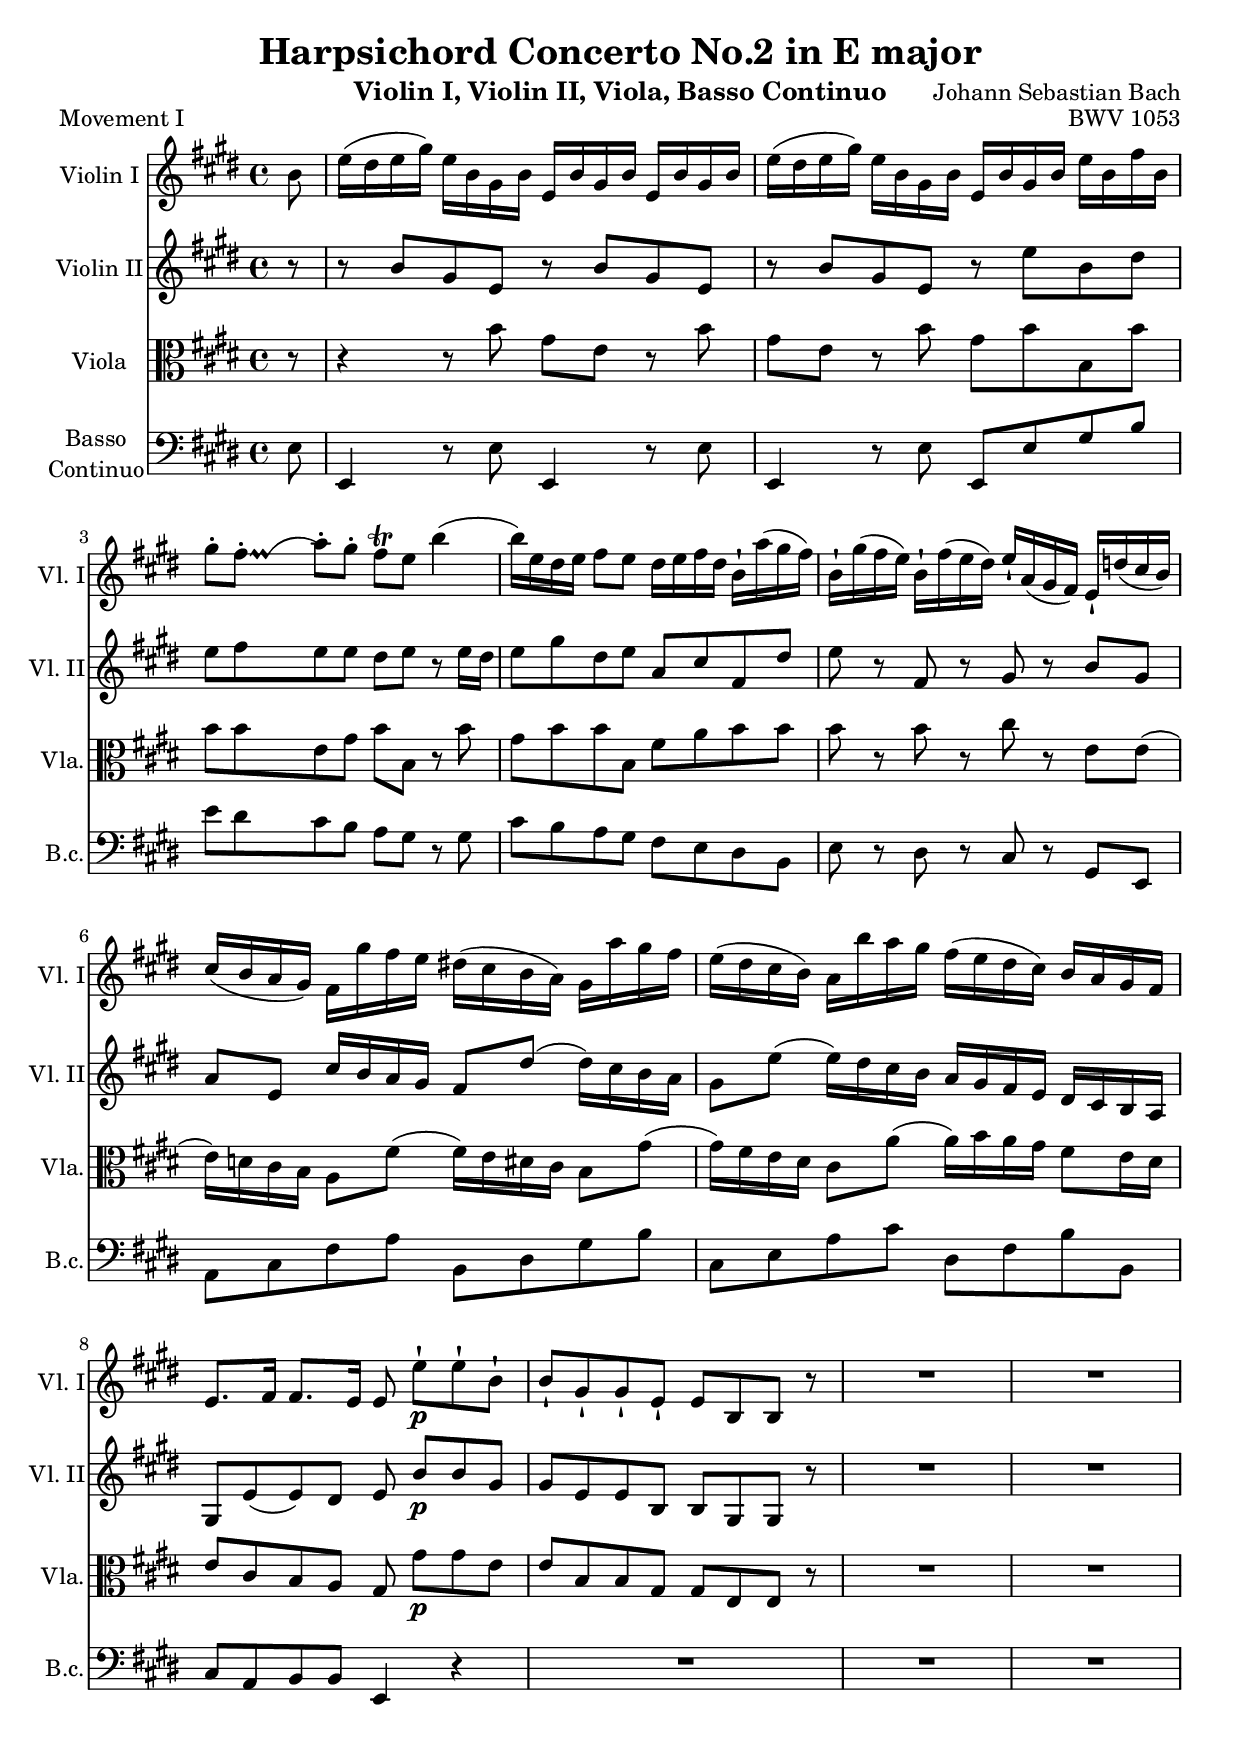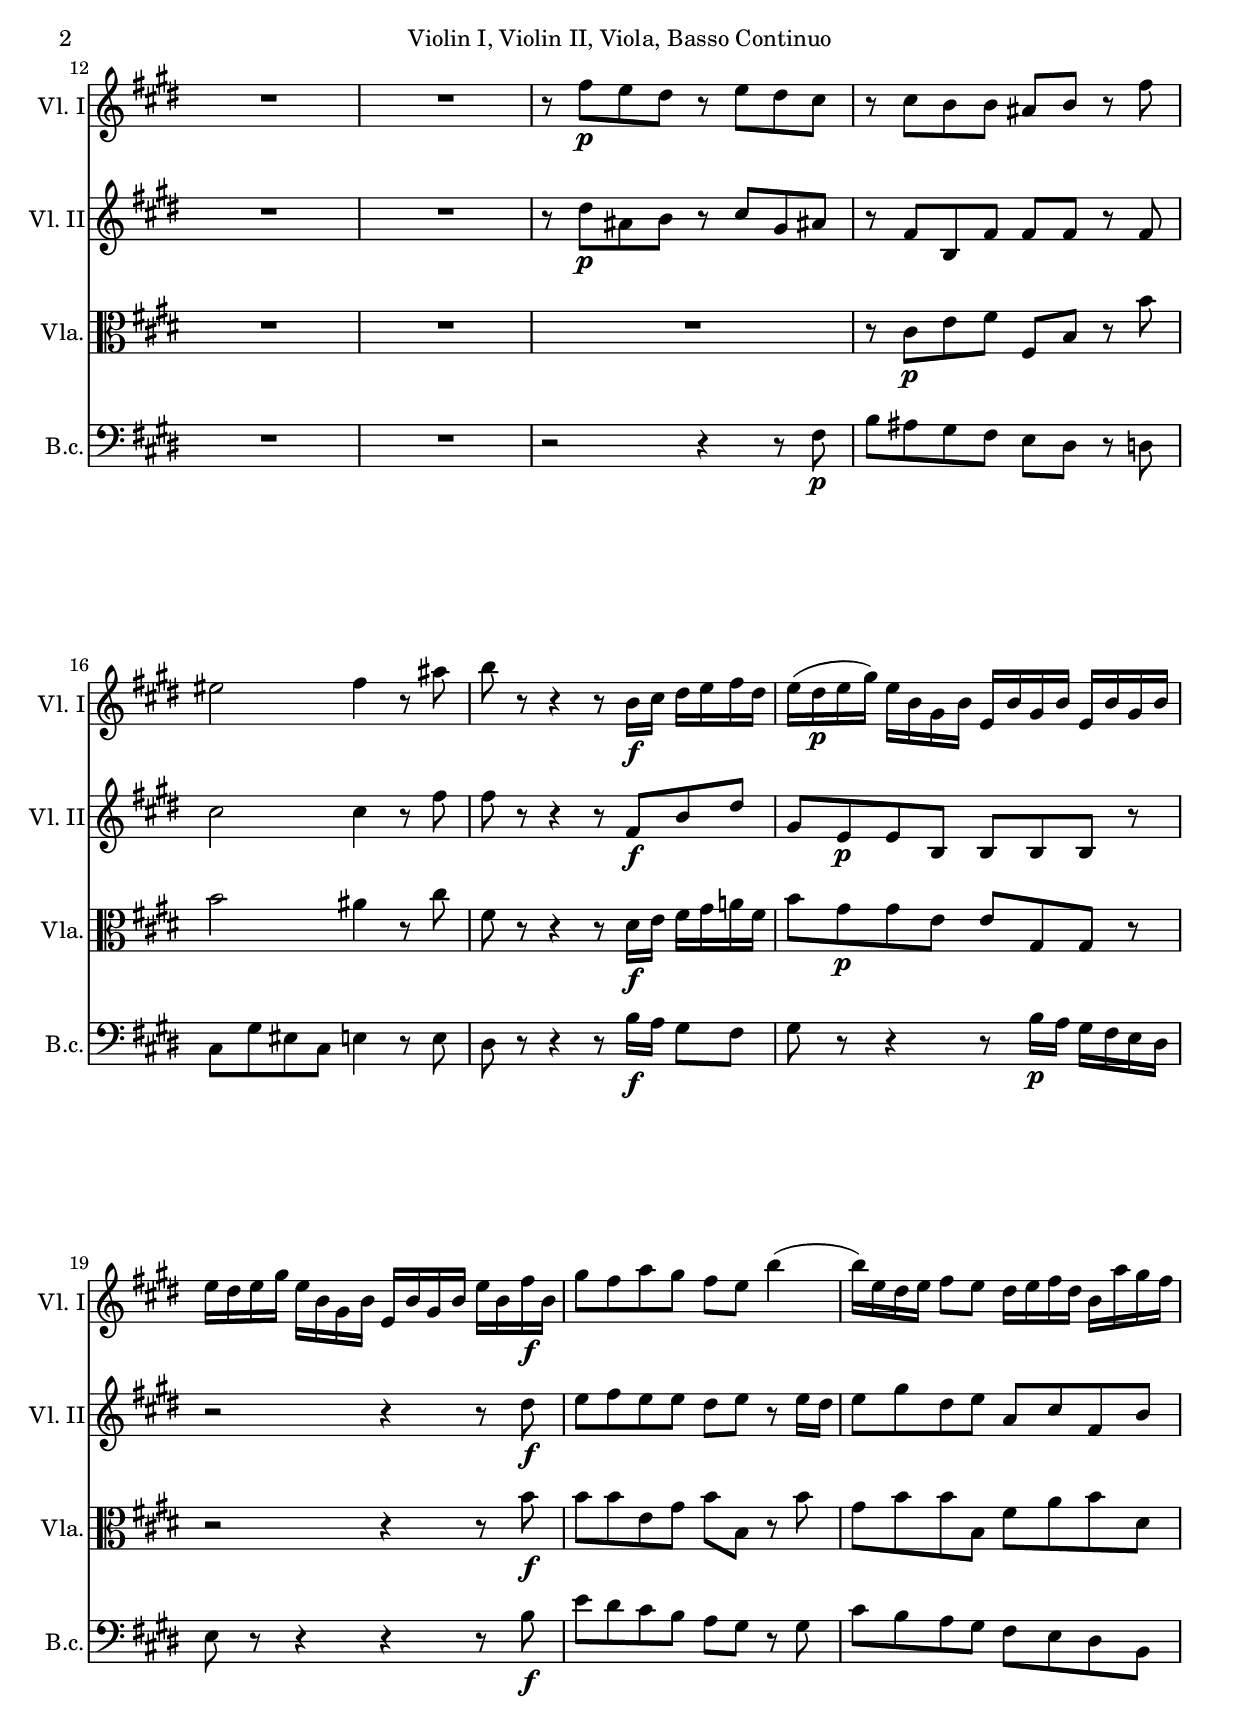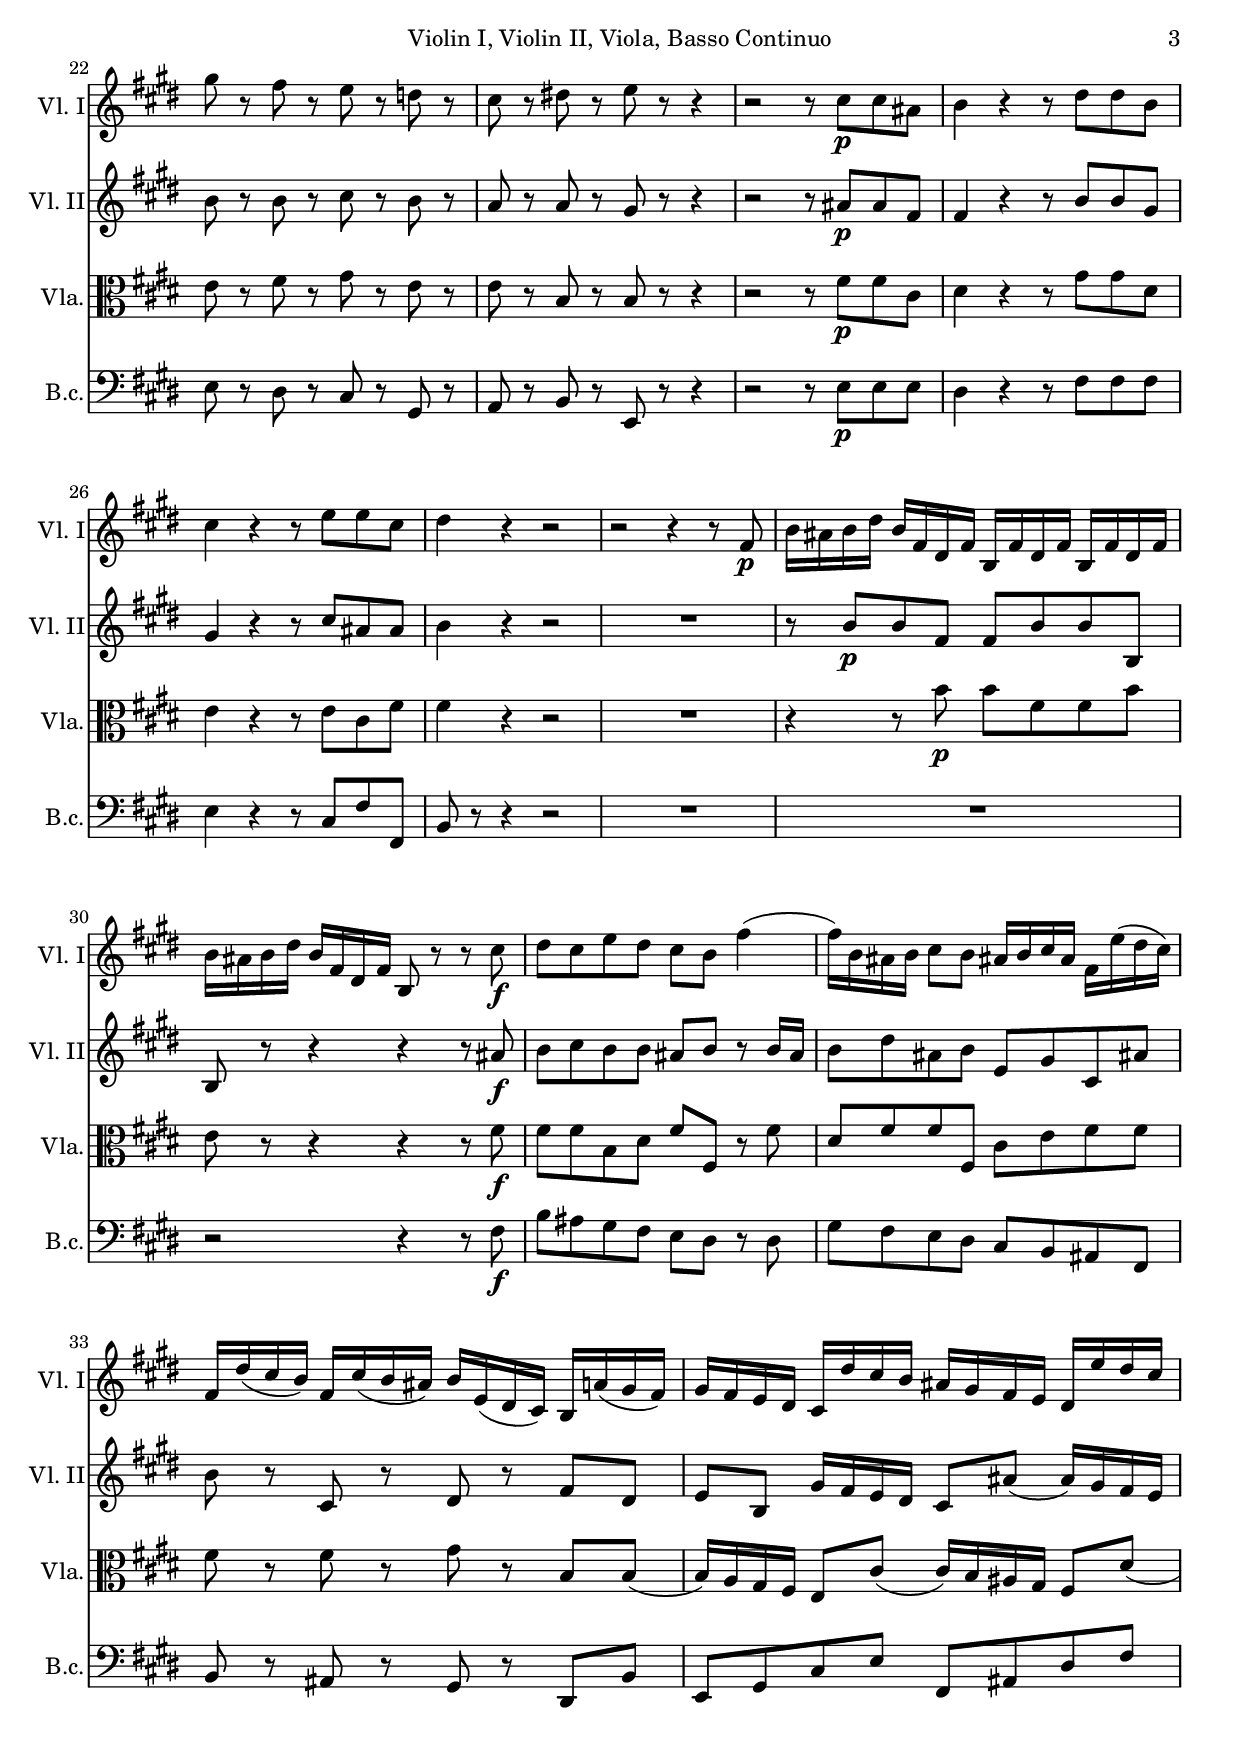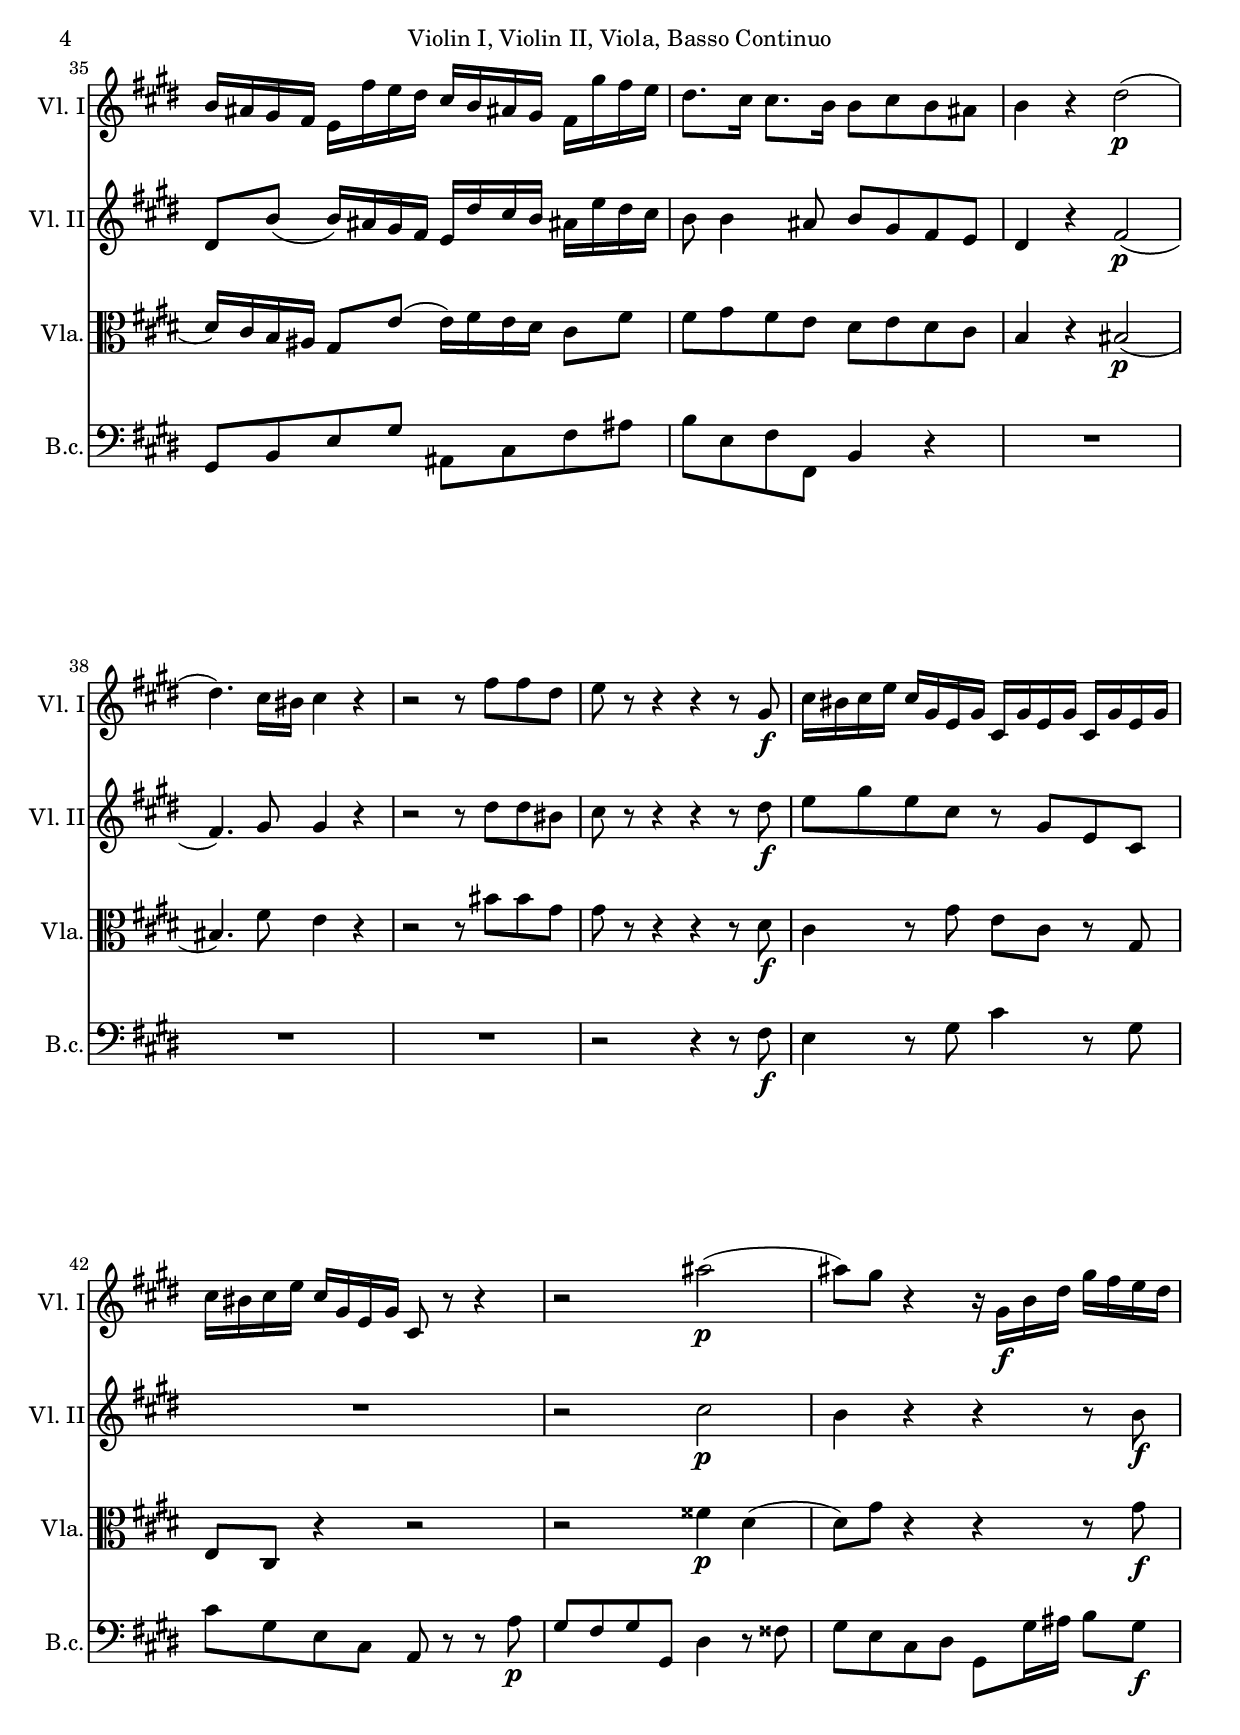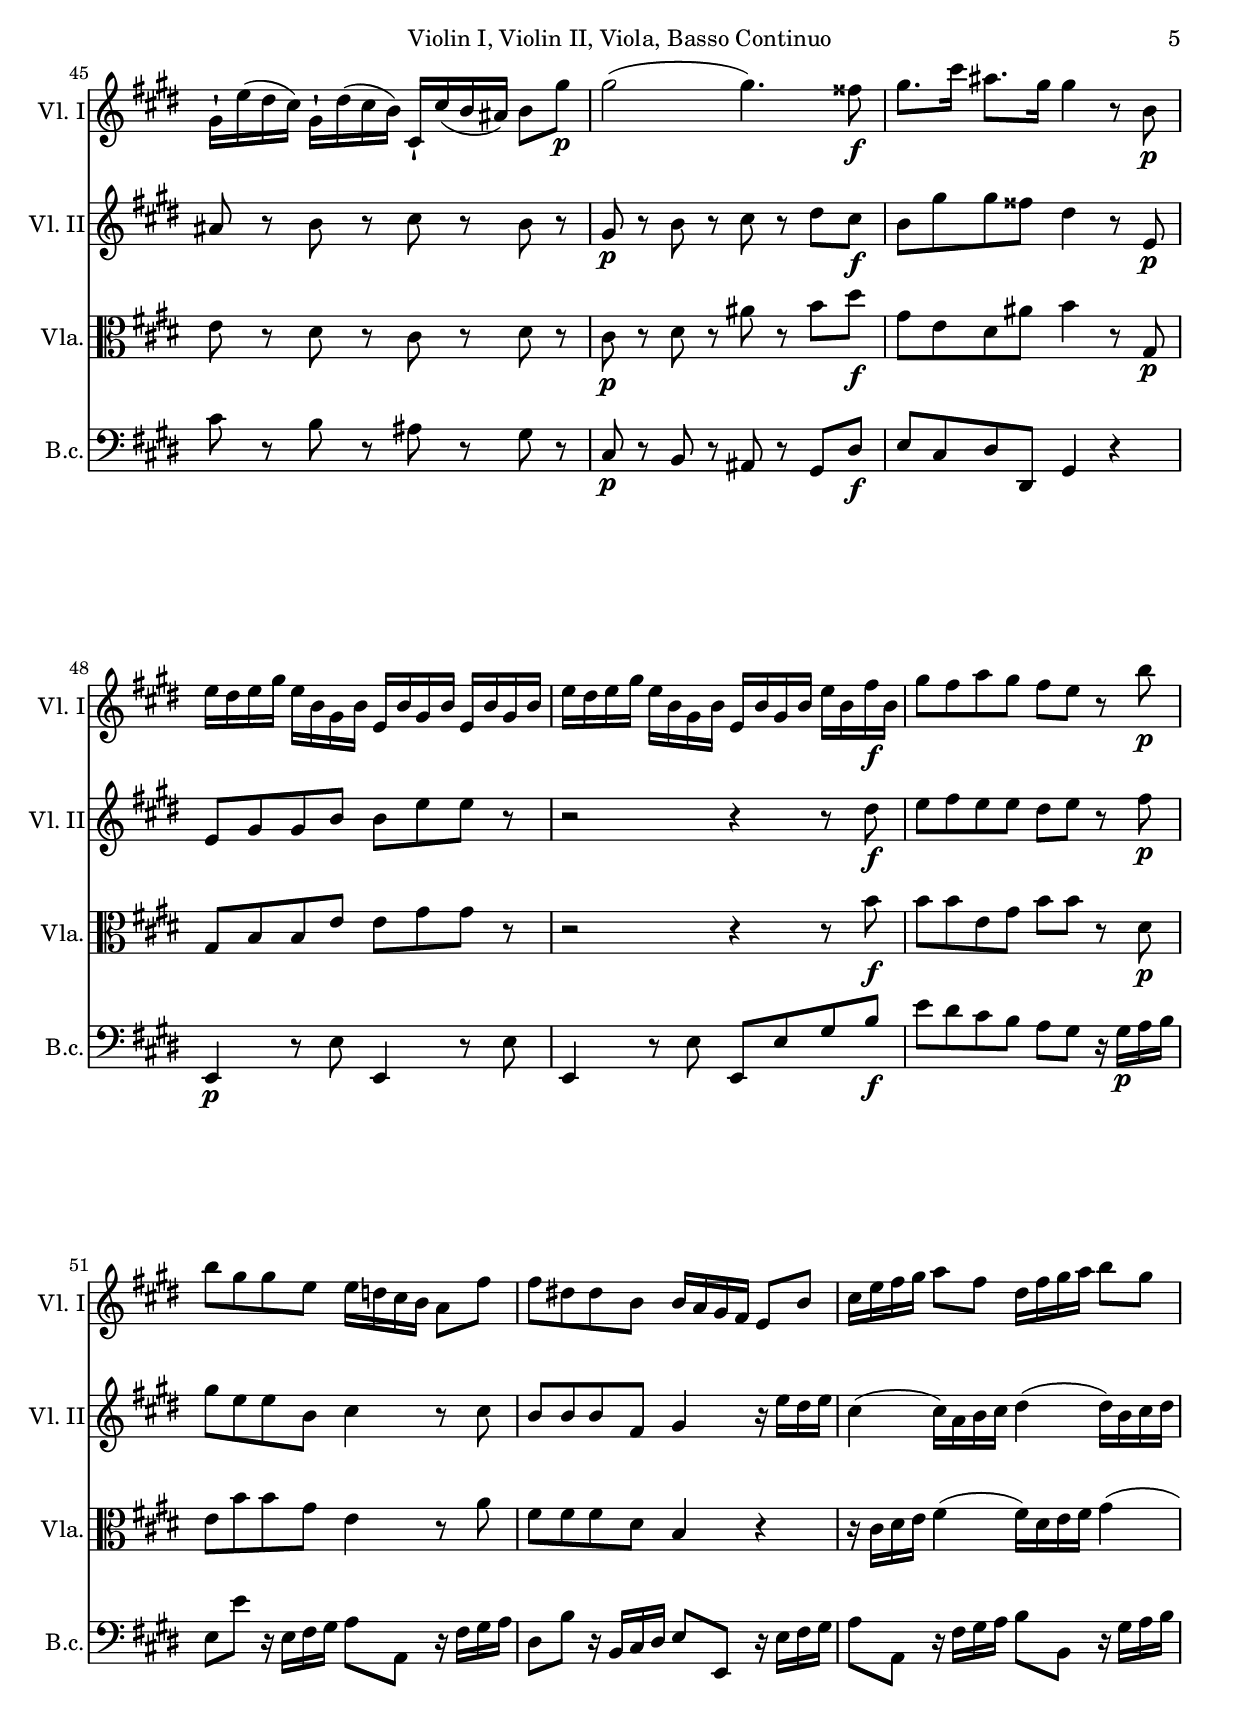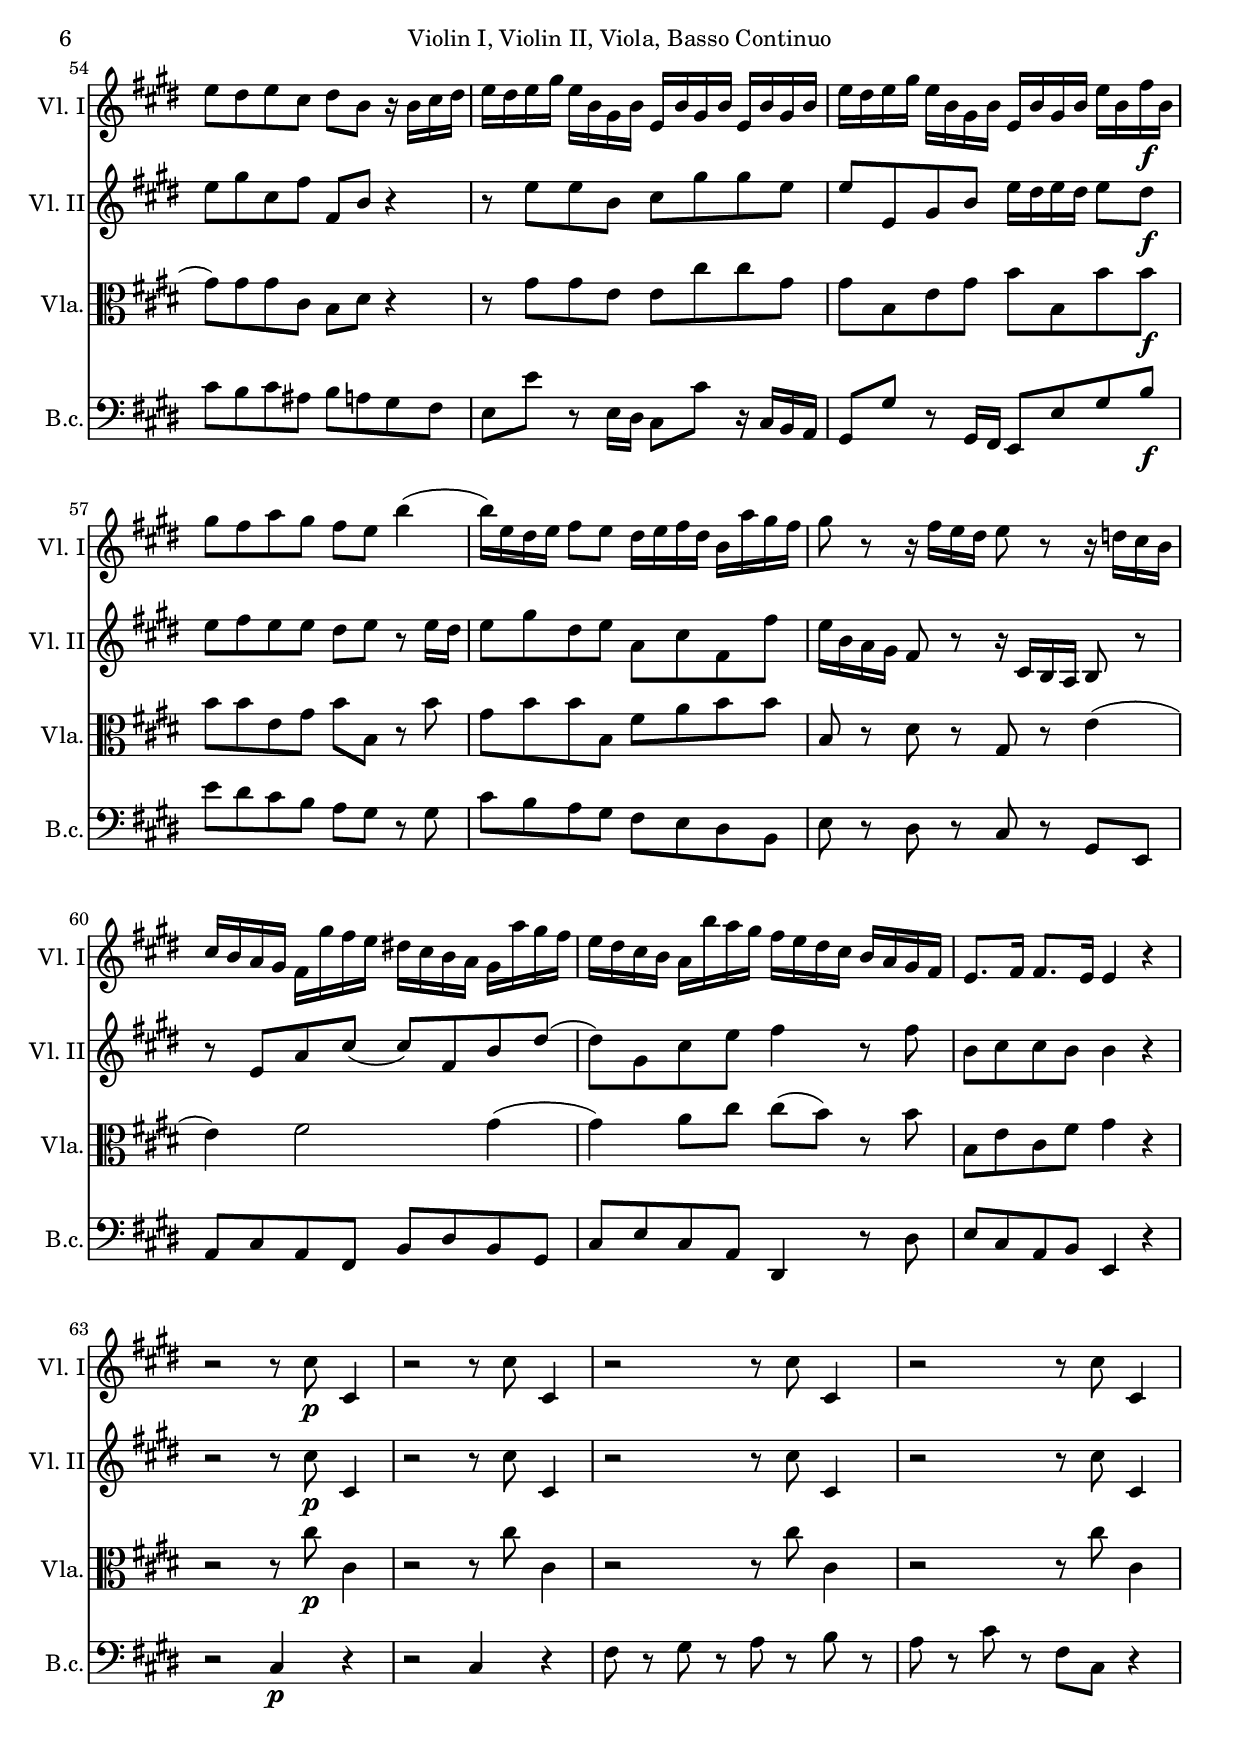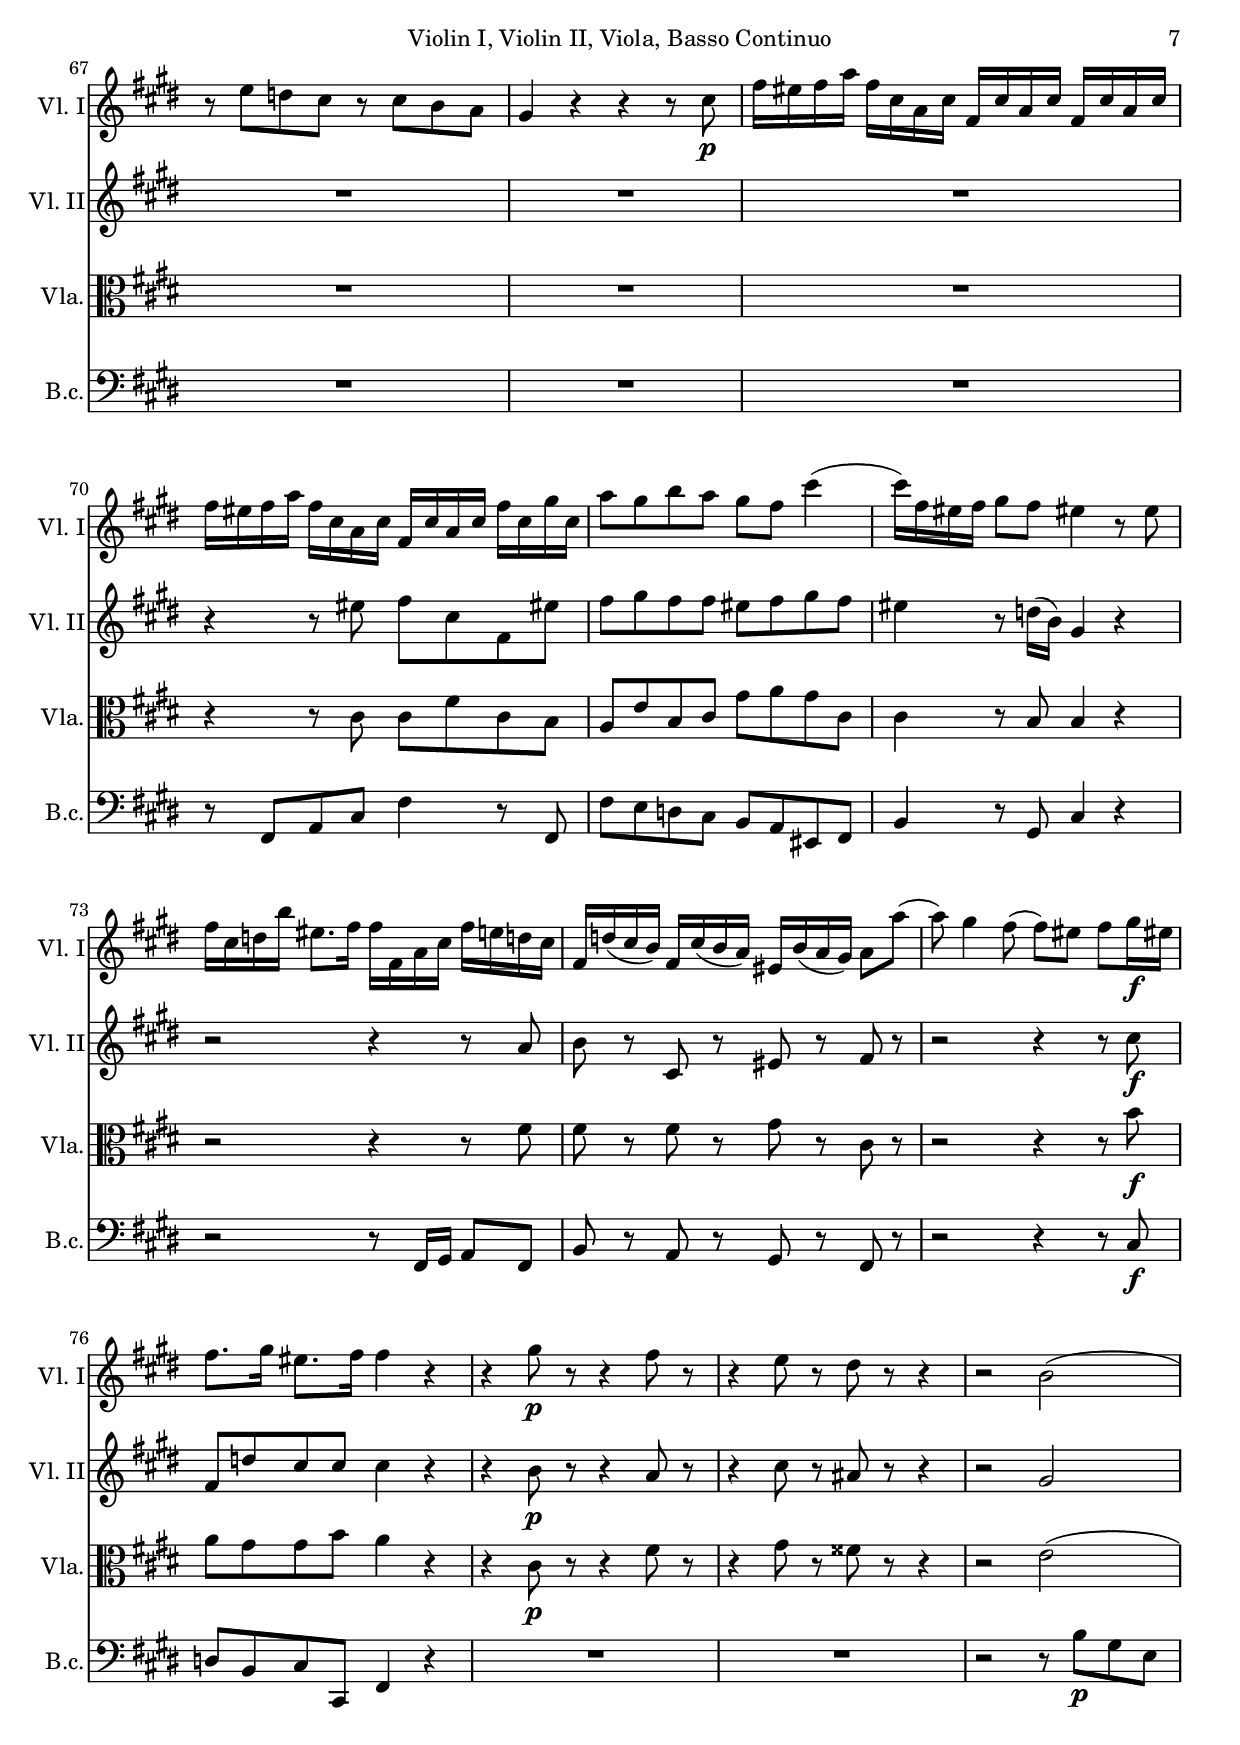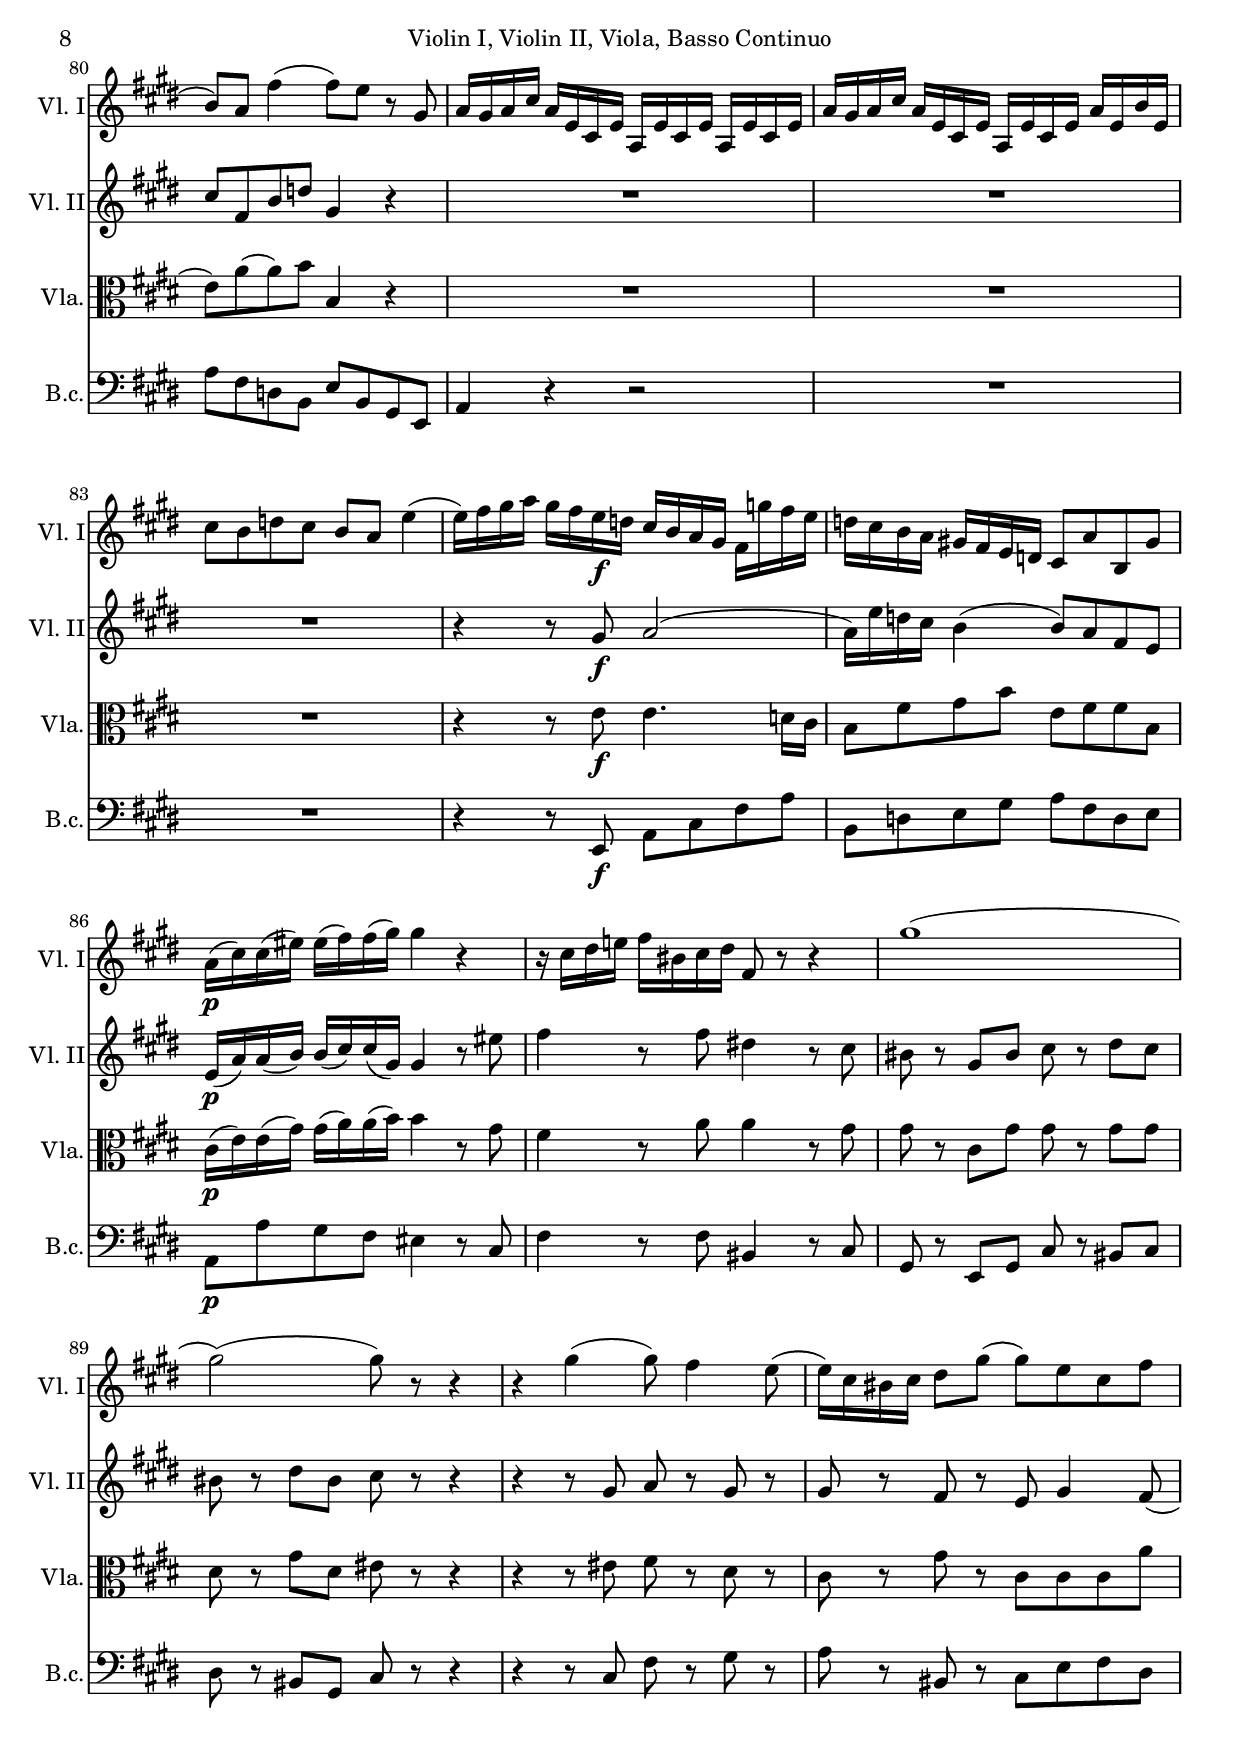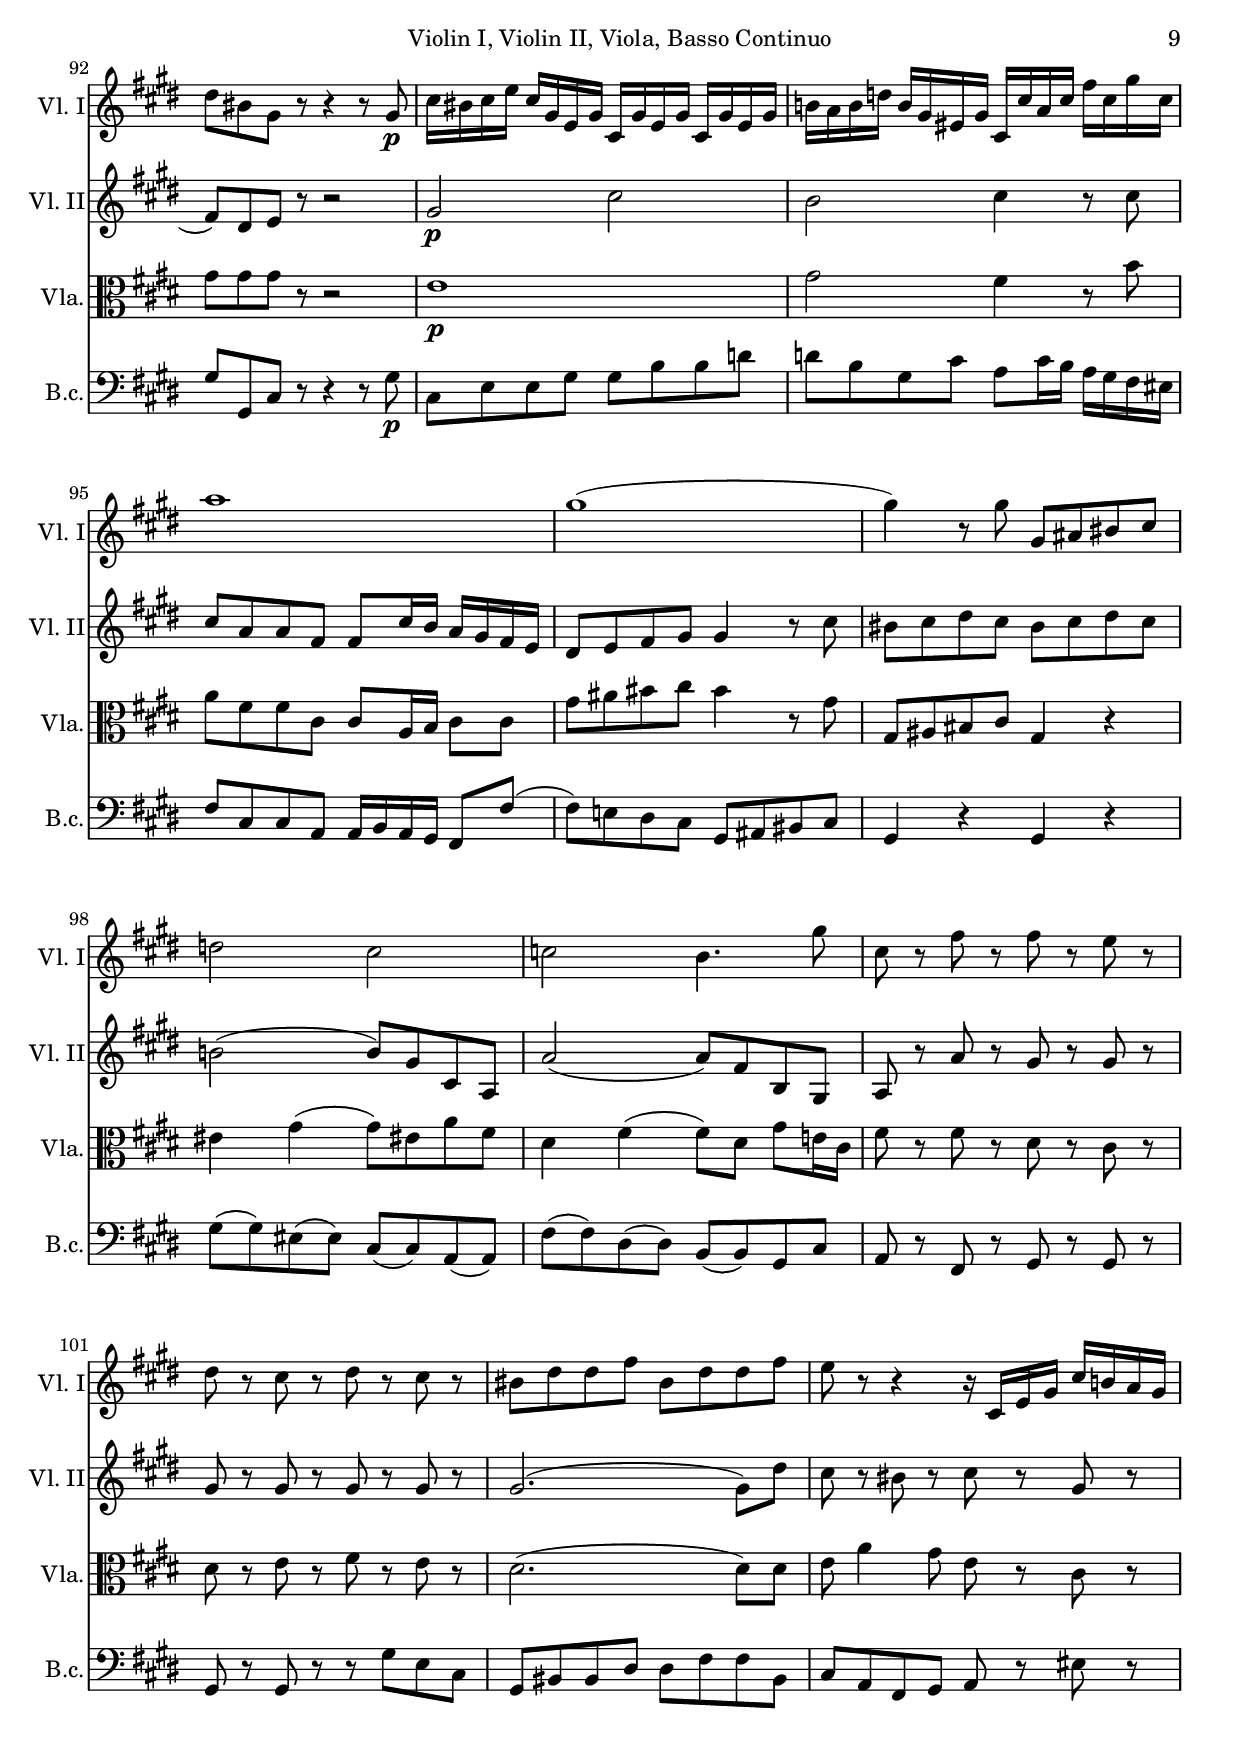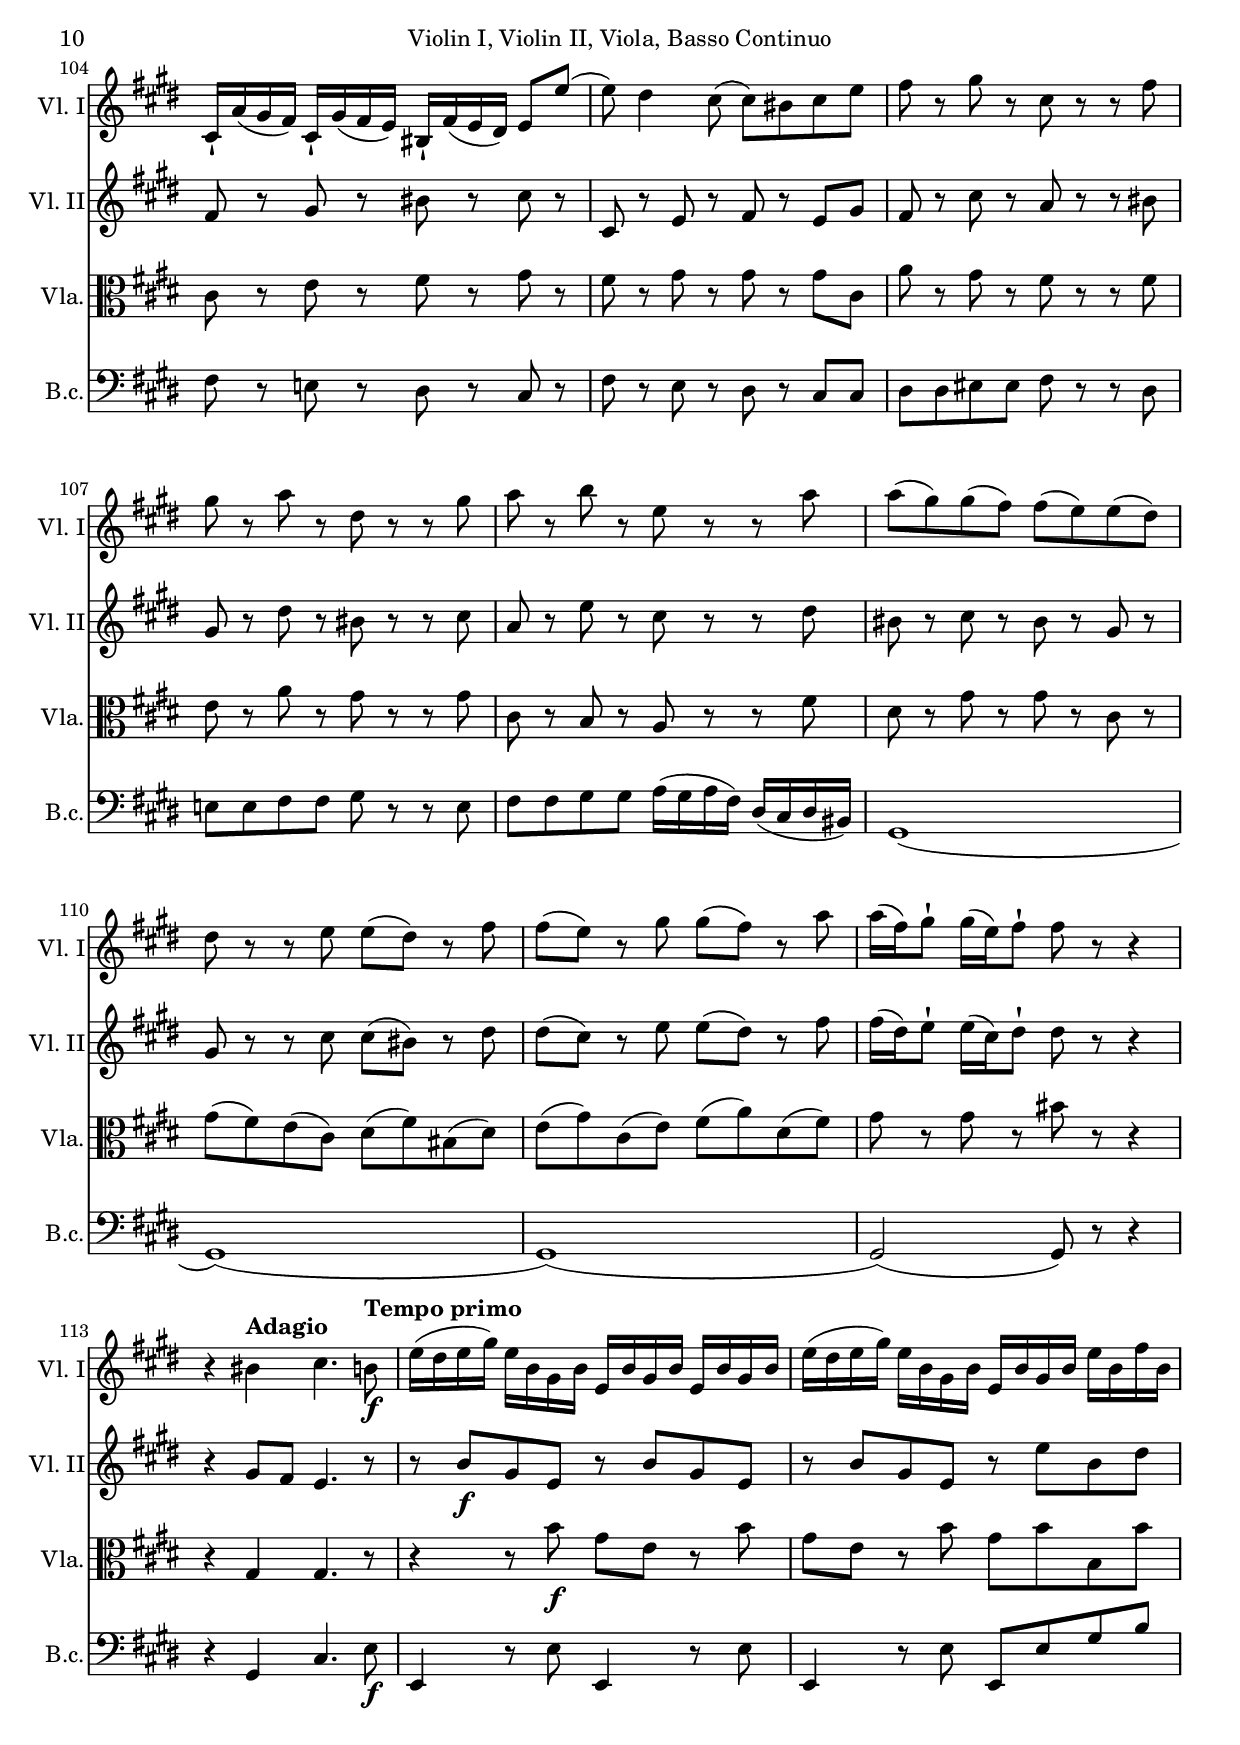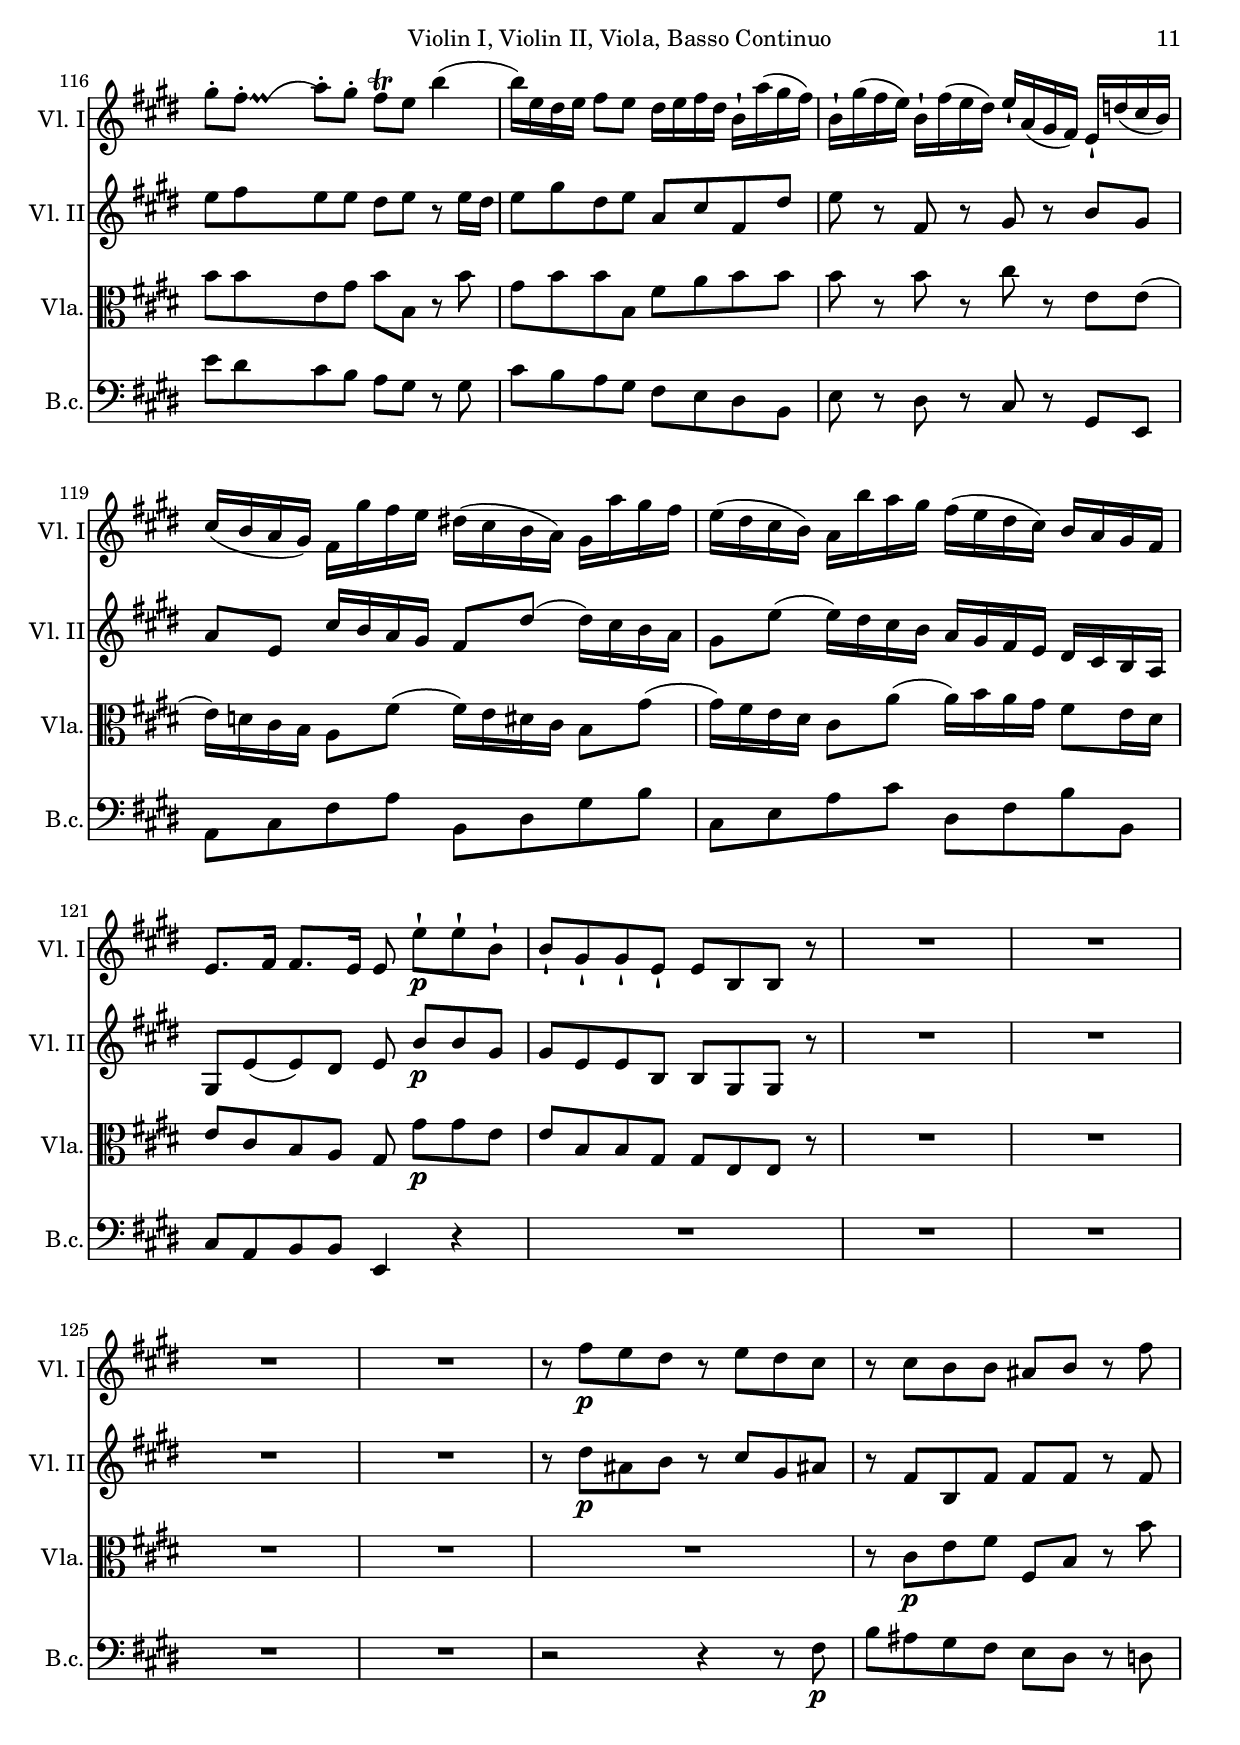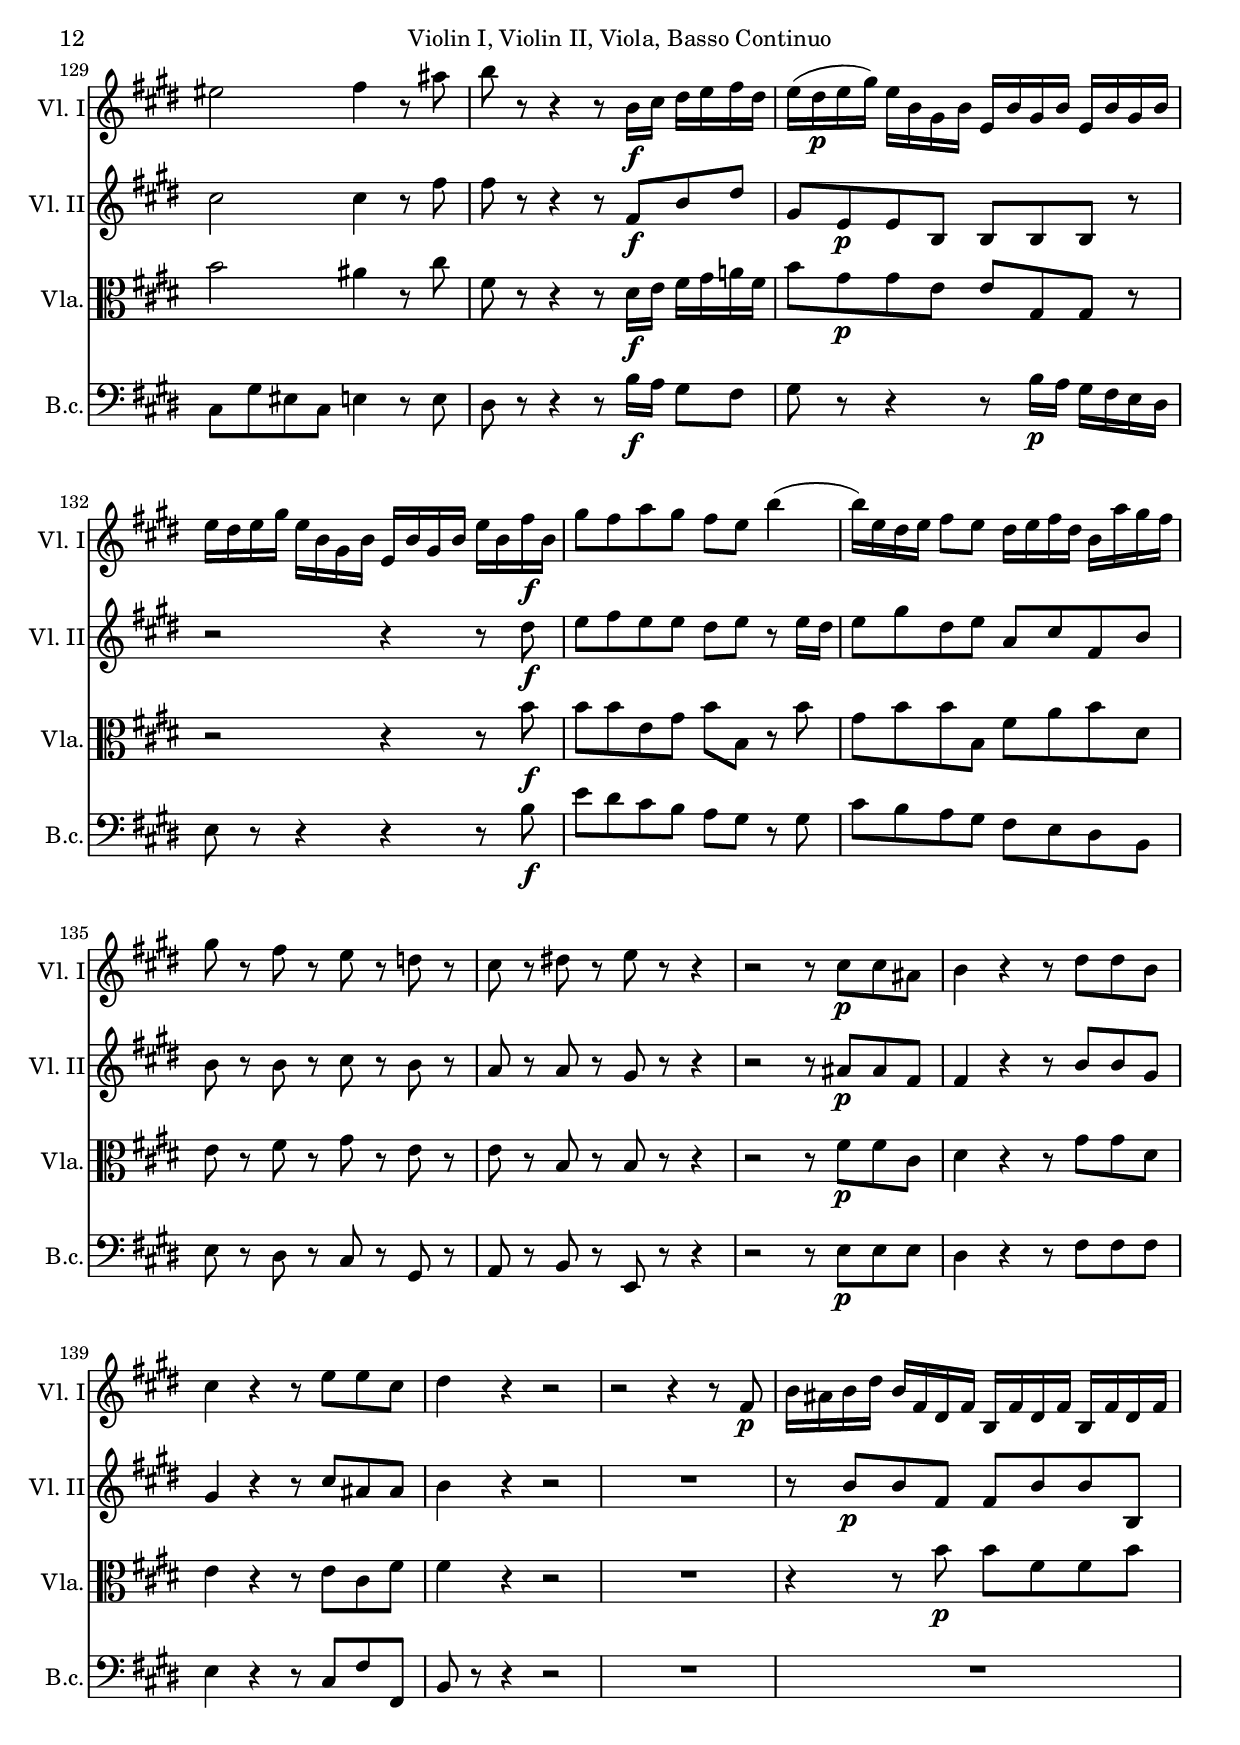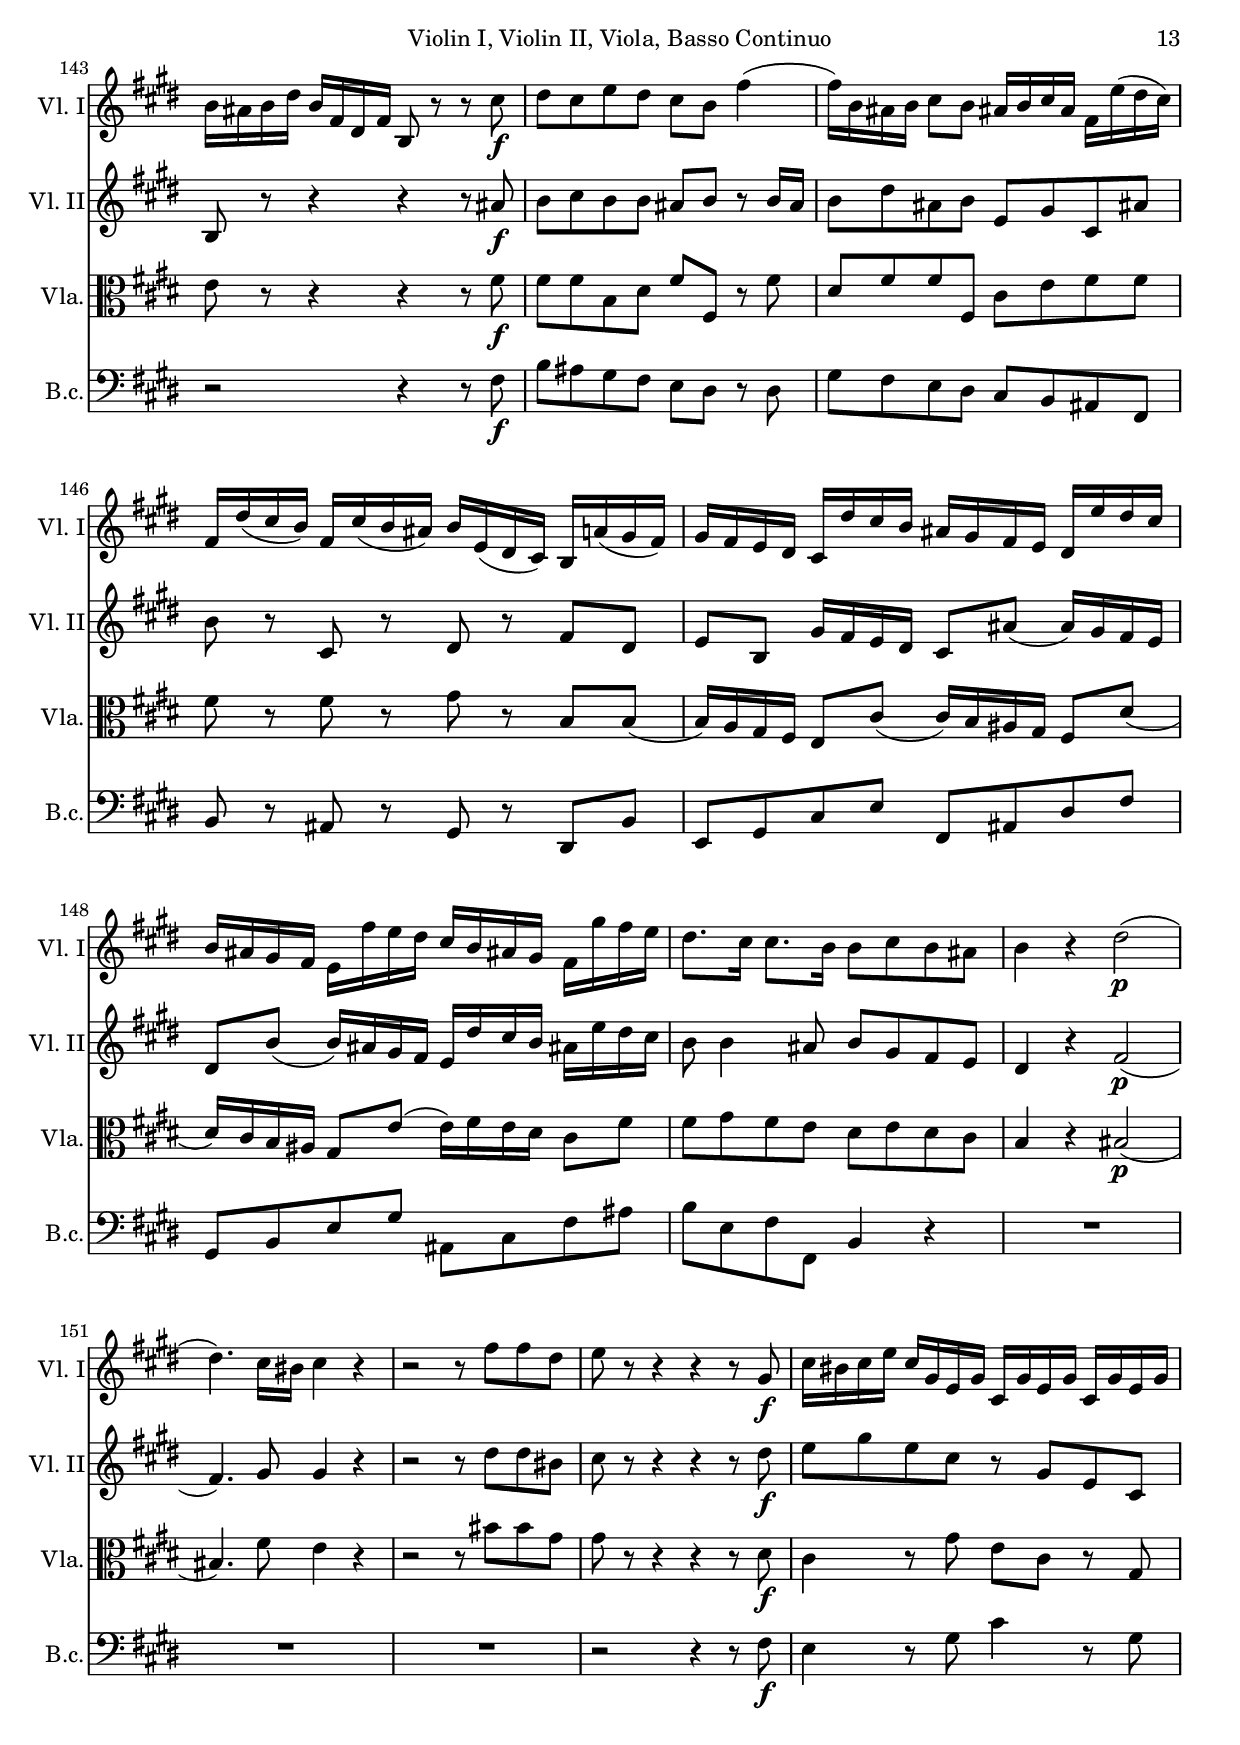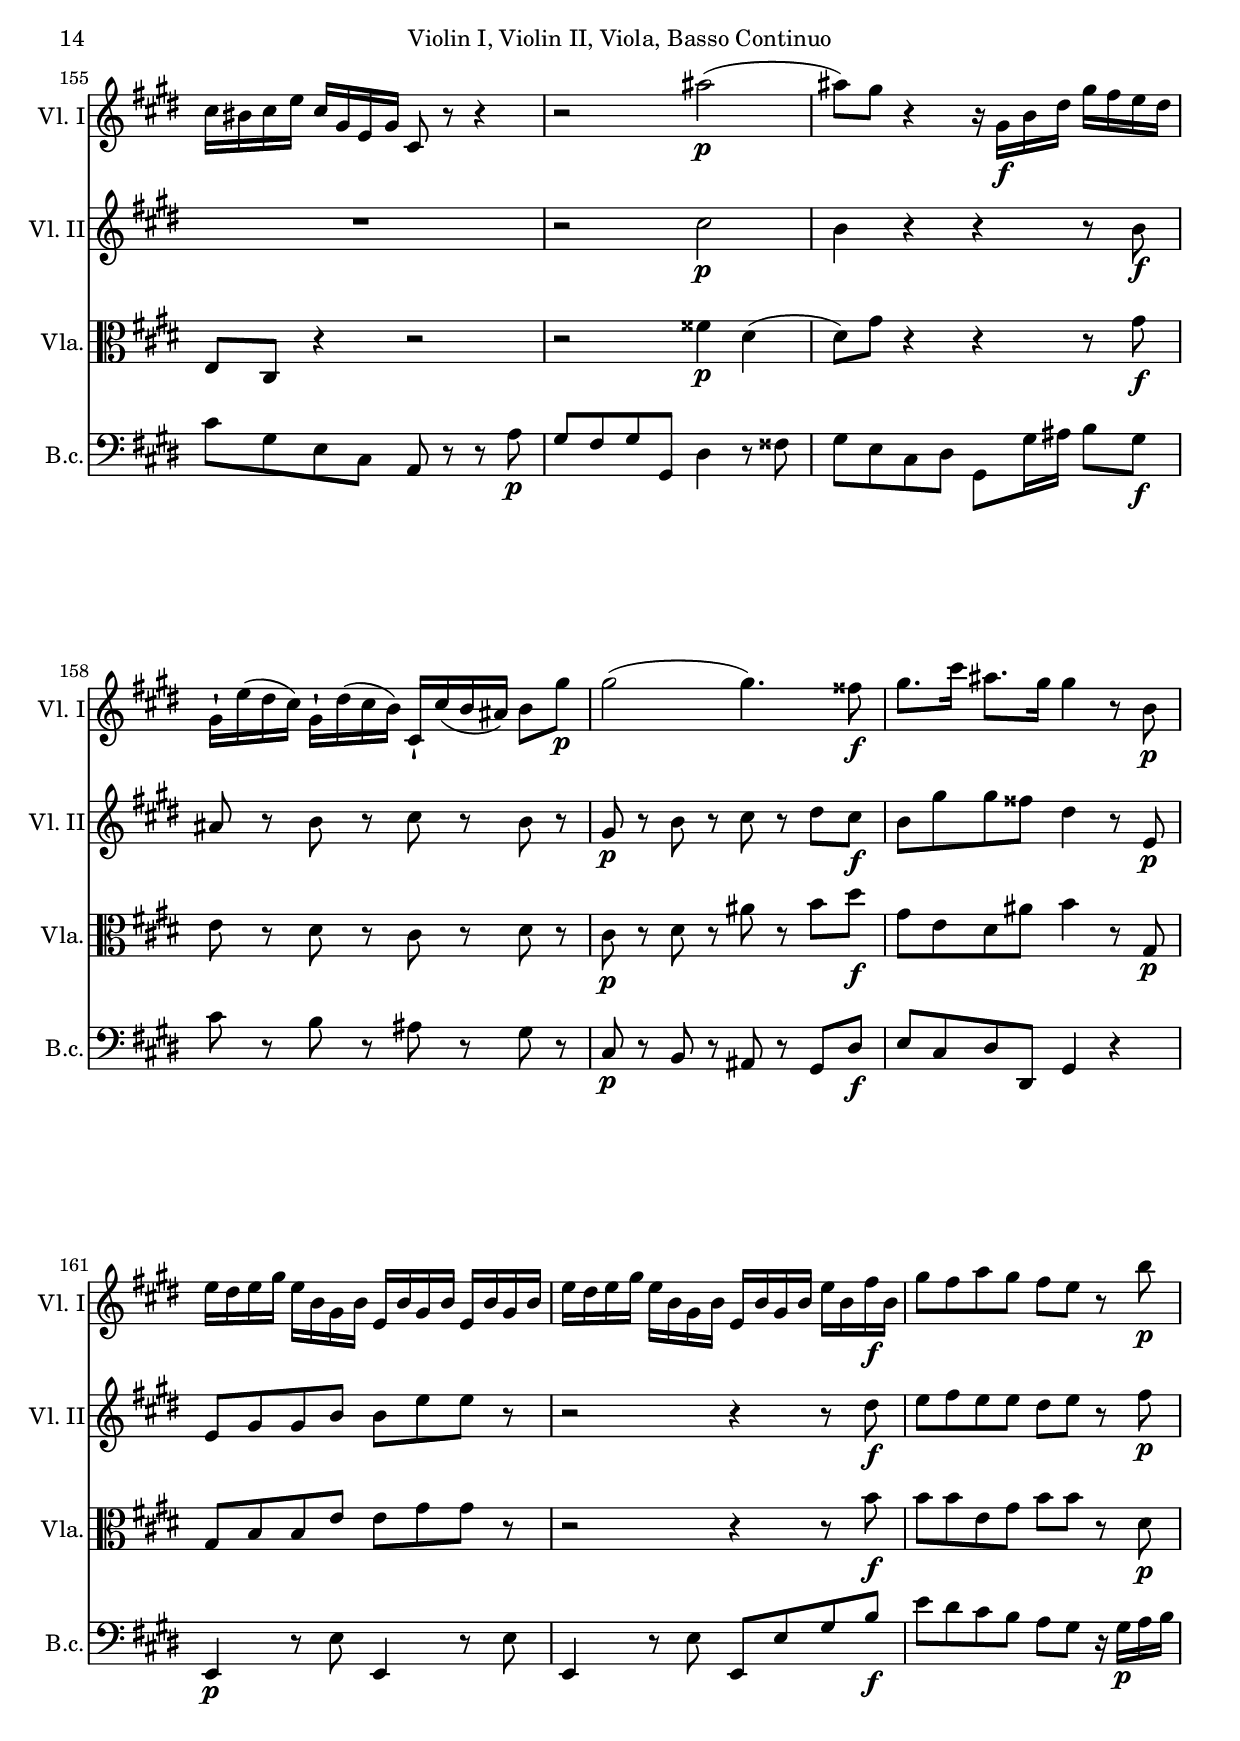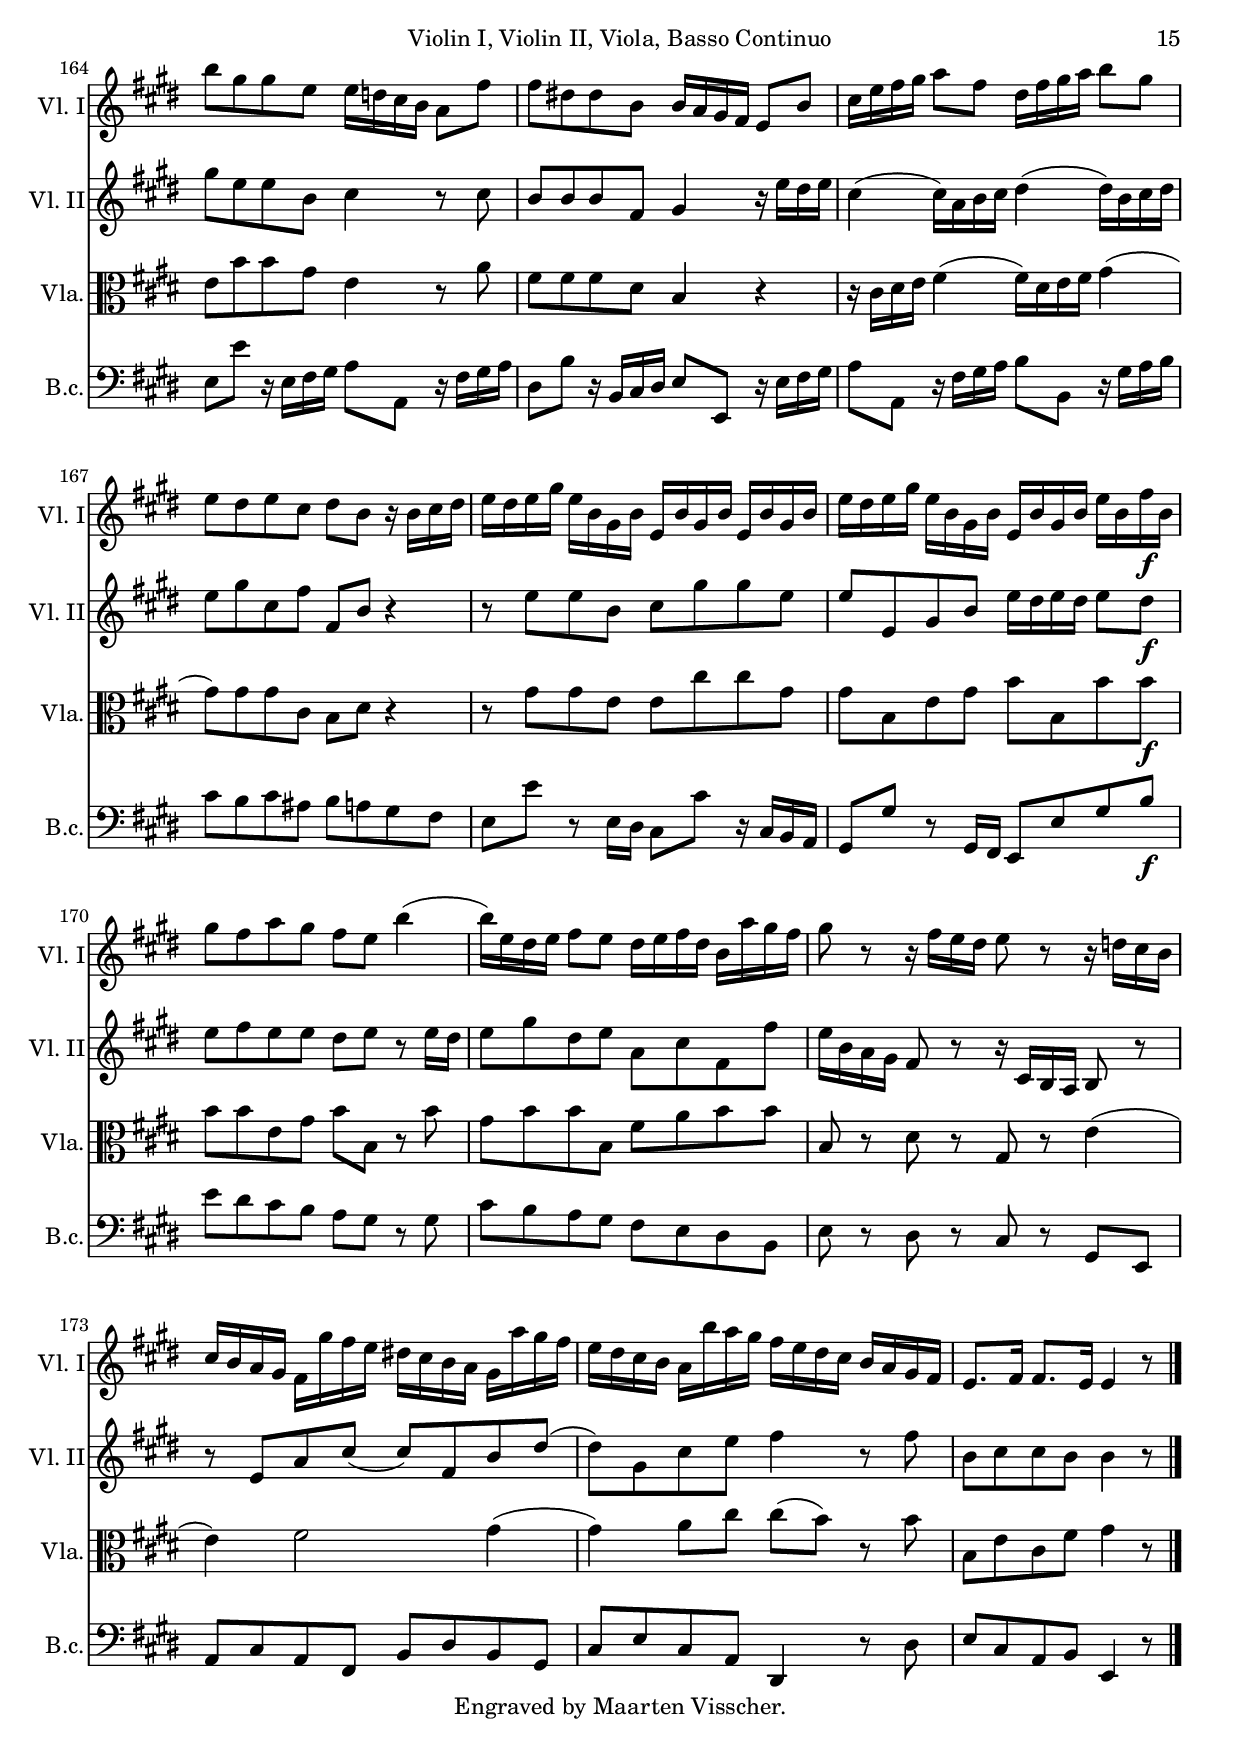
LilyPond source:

\version "2.18.2"

\version "2.18.2"

% SCHLEIFER
%% http://lsr.di.unimi.it/LSR/Item?id=720
%% see also http://lilypond.org/doc/v2.18/Documentation/notation/graphic
%LSR contributed by Valentin as per request http://code.google.com/p/lilypond/issues/detail?id=503
schleifer =
#(define-music-function (parser location start) (ly:music?)
  #{\once \override Slur $'direction = #UP
    \once \override Slur $'stencil = $(lambda (grob)
    (let* ((slur-stencil (ly:slur::print grob))
           (Y-ext (ly:stencil-extent slur-stencil Y))
           (text-stencil (ly:text-interface::print grob))
           (prall-stencil (ly:stencil-translate text-stencil
                           (cons 2.5 (car Y-ext))))
           (combo-stencil (ly:stencil-combine-at-edge
                           prall-stencil X RIGHT
                           slur-stencil 0))
            (combo-X-ext (ly:stencil-extent combo-stencil X)))
      (ly:stencil-translate combo-stencil (cons 0 -1))))
    \once \override Slur.positions = #'(-1 . 2)
    \once \override Slur.text = \markup {
    \musicglyph #"scripts.prall" }
    \once \override Slur $'control-points = $(lambda (grob)
    (let* ((coords (ly:slur::calc-control-points grob))
            (point-0 (list-ref coords 0))
            (point-1 (list-ref coords 1))
            (point-2 (list-ref coords 2))
            (point-3 (list-ref coords 3)))
    (set-car! point-0 (+ (car point-0) 2))
    (set-car! point-1 (+ (car point-1) 1.5))
    (set-car! point-2 (+ (car point-2) -1))
    (set-car! point-3 (+ (car point-3) -1))
    coords))
    s1*0( $start
    \once \override Rest.transparent = ##t
    \once \override Rest.X-extent = #'(0 . 5)
    \grace r1
    s1*0) #})

\header {
  title = "Harpsichord Concerto No.2 in E major"
  composer = "Johann Sebastian Bach"
  opus = "BWV 1053"
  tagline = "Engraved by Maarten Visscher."
  piece = "Movement I"
}

\paper {
  #(set-paper-size "a4")
}

global = {
  \key e \major
  \time 4/4
  \partial 8
}

% PARTS:
% 1-62
% 63-113: middle part
% 114-175: repeat of begin

scoreAViolinI = \relative c'' {
  \global
  b8
  e16(dis e gis) e b gis b e, b' gis b e, b' gis b
  e(dis e gis) e b gis b e, b' gis b e b fis' b,
  gis'8-. \schleifer fis-. a-. gis-. fis\trill e b'4(
  b16) e, dis e fis8 e dis16 e fis dis b-! a'( gis fis)
  b,-! gis'( fis e) b-! fis'( e dis) e-! a,( gis fis) e-! d'( cis b)
  cis( b a gis) fis gis' fis e dis!(cis b a) gis a' gis fis
  e(dis cis b) a b' a gis fis( e dis cis) b a gis fis
  e8. fis16 fis8. e16 e8\noBeam e'-!\p e-! b-!
  b-! gis-! gis-! e-! e b b r
  R1*4
  r8 fis''\p e dis r e dis cis
  r cis b b ais b r fis'
  eis2 fis4 r8 ais
  b r8 r4 r8 b,16\f cis dis e fis dis
  e( dis\p e gis) e b gis b e, b' gis b e, b' gis b
  e dis e gis e b gis b e, b' gis b e b fis'\f b,
  gis'8 fis a gis fis e b'4(
  b16) e, dis e fis8 e dis16 e fis dis b a' gis fis
  gis8 r fis r e r d r
  cis r dis! r e r r4
  r2 r8 cis\p cis ais
  b4 r r8 dis dis b
  cis4 r r8 e e cis
  dis4 r r2
  r2 r4 r8 fis,\p
  b16 ais b dis b fis dis fis b, fis' dis fis b, fis' dis fis
  b ais b dis b fis dis fis b,8 r r cis'\f
  dis cis e dis cis b fis'4(
  fis16) b, ais b cis8 b ais!16 b cis ais fis e'(dis cis)
  fis, dis'( cis b) fis cis'(b ais) b e,(dis cis) b a'( gis fis)
  gis fis e dis cis dis' cis b ais gis fis e dis e' dis cis
  b ais gis fis e fis' e dis cis b ais! gis fis gis' fis e
  dis8. cis16 cis8. b16 b8 cis b ais
  b4 r dis2\p(
  dis4.) cis16 bis cis4 r
  r2 r8 fis fis dis
  e r8 r4 r r8 gis,\f
  cis16 bis cis e cis gis e gis cis, gis' e gis cis, gis' e gis
  cis bis cis e cis gis e gis cis,8 r r4
  r2 ais''\p(
  ais8) gis r4 r16 gis,\f b dis gis fis e dis
  gis,-! e'(dis cis) gis-! dis'( cis b) cis,-! cis'( b ais) b8 gis'\p
  gis2(gis4.) fisis8\f
  gis8. cis16 ais8. gis16 gis4 r8 b,\p
  e16 dis e gis e b gis b e, b' gis b e, b' gis b
  e dis e gis e b gis b e, b' gis b e b fis'\f b,
  gis'8 fis a gis fis e r b'\p
  b gis gis e e16 d cis b a8 fis'
  fis dis! dis b b16 a gis fis e8 b'
  cis16 e fis gis a8 fis dis16 fis gis a b8 gis
  e dis e cis dis b r16 b cis dis
  e dis e gis e b gis b e, b' gis b e, b' gis b
  e dis e gis e b gis b e, b' gis b e b fis'\f b,
  gis'8 fis a gis fis e b'4(
  b16) e, dis e fis8 e dis16 e fis dis b a' gis fis
  gis8 r r16 fis e dis e8 r r16 d cis b
  cis b a gis fis gis' fis e dis! cis b a gis a' gis fis
  e dis cis b a b' a gis fis e dis cis b a gis fis
  e8. fis16 fis8. e16 e4 r
  
  % Middle part
  r2 r8 cis'\p cis,4
  r2 r8 cis' cis,4
  r2 r8 cis' cis,4
  r2 r8 cis' cis,4
  r8 e' d cis r cis b a
  gis4 r r r8 cis\p
  fis16 eis fis a fis cis a cis fis, cis' a cis fis, cis' a cis
  fis eis fis a fis cis a cis fis, cis' a cis fis cis gis' cis,
  a'8 gis b a gis fis cis'4(
  cis16) fis, eis fis gis8 fis eis!4 r8 eis
  fis16 cis d b' eis,8. fis16 fis fis, a cis fis e d! cis
  fis, d'( cis b) fis cis'(b a) eis b'(a gis) a8 a'(
  a) gis4 fis8(fis) eis fis gis16\f eis!
  fis8. gis16 eis8. fis16 fis4 r
  r gis8\p r r4 fis8 r
  r4 e8 r dis r r4
  r2 b(
  b8) a fis'4(fis8) e r gis,
  a16 gis a cis a e cis e a, e' cis e a, e' cis e
  a gis a cis a e cis e a, e' cis e a e b' e,
  cis'8 b d cis b a e'4(
  e16) fis gis a gis fis e\f d cis b a gis fis g' fis e
  d cis b a gis! fis e d cis8 a' b, gis'
  a16\p(cis) cis(eis) eis(fis) fis(gis) gis4 r
  r16 cis, dis e! fis bis, cis dis fis,8 r r4
  gis'1(
  gis2)(gis8)r r4
  r gis(gis8) fis4 e8(
  e16) cis bis cis dis8 gis(gis) e cis fis
  dis bis gis r r4 r8 gis\p
  cis16 bis cis e cis gis e gis cis, gis' e gis cis, gis' e gis
  b! a b d b gis eis gis cis, cis' a cis fis cis gis' cis,
  a'1
  gis1(
  gis4) r8 gis gis, ais bis cis
  d2 cis
  c b4. gis'8
  cis, r fis r fis r e r
  dis r cis r dis r cis r
  bis dis dis fis bis, dis dis fis
  e r r4 r16 cis, e gis cis b! a gis
  cis,-! a'(gis fis) cis-! gis'(fis e) bis-! fis'(e dis) e8 e'(
  e) dis4 cis8(cis) bis cis e
  fis r gis r cis, r r fis
  gis r a r dis, r r gis
  a r b r e, r r a
  a(gis) gis(fis) fis(e) e(dis)
  dis r r e e(dis) r fis
  fis(e) r gis gis(fis) r a
  a16(fis) gis8-! gis16(e) fis8-! fis r r4
  r4 \tempo "Adagio" bis, cis4. \tempo "Tempo primo" b8\f

  % Repeat of measure 1 till 62
  e16(dis e gis) e b gis b e, b' gis b e, b' gis b
  e(dis e gis) e b gis b e, b' gis b e b fis' b,
  gis'8-. \schleifer fis-. a-. gis-. fis\trill e b'4(
  b16) e, dis e fis8 e dis16 e fis dis b-! a'( gis fis)
  b,-! gis'( fis e) b-! fis'( e dis) e-! a,( gis fis) e-! d'( cis b)
  cis( b a gis) fis gis' fis e dis!(cis b a) gis a' gis fis
  e(dis cis b) a b' a gis fis( e dis cis) b a gis fis
  e8. fis16 fis8. e16 e8\noBeam e'-!\p e-! b-!
  b-! gis-! gis-! e-! e b b r
  R1*4
  r8 fis''\p e dis r e dis cis
  r cis b b ais b r fis'
  eis2 fis4 r8 ais
  b r8 r4 r8 b,16\f cis dis e fis dis
  e( dis\p e gis) e b gis b e, b' gis b e, b' gis b
  e dis e gis e b gis b e, b' gis b e b fis'\f b,
  gis'8 fis a gis fis e b'4(
  b16) e, dis e fis8 e dis16 e fis dis b a' gis fis
  gis8 r fis r e r d r
  cis r dis! r e r r4
  r2 r8 cis\p cis ais
  b4 r r8 dis dis b
  cis4 r r8 e e cis
  dis4 r r2
  r2 r4 r8 fis,\p
  b16 ais b dis b fis dis fis b, fis' dis fis b, fis' dis fis
  b ais b dis b fis dis fis b,8 r r cis'\f
  dis cis e dis cis b fis'4(
  fis16) b, ais b cis8 b ais!16 b cis ais fis e'(dis cis)
  fis, dis'( cis b) fis cis'(b ais) b e,(dis cis) b a'( gis fis)
  gis fis e dis cis dis' cis b ais gis fis e dis e' dis cis
  b ais gis fis e fis' e dis cis b ais! gis fis gis' fis e
  dis8. cis16 cis8. b16 b8 cis b ais
  b4 r dis2\p(
  dis4.) cis16 bis cis4 r
  r2 r8 fis fis dis
  e r8 r4 r r8 gis,\f
  cis16 bis cis e cis gis e gis cis, gis' e gis cis, gis' e gis
  cis bis cis e cis gis e gis cis,8 r r4
  r2 ais''\p(
  ais8) gis r4 r16 gis,\f b dis gis fis e dis
  gis,-! e'(dis cis) gis-! dis'( cis b) cis,-! cis'( b ais) b8 gis'\p
  gis2(gis4.) fisis8\f
  gis8. cis16 ais8. gis16 gis4 r8 b,\p
  e16 dis e gis e b gis b e, b' gis b e, b' gis b
  e dis e gis e b gis b e, b' gis b e b fis'\f b,
  gis'8 fis a gis fis e r b'\p
  b gis gis e e16 d cis b a8 fis'
  fis dis! dis b b16 a gis fis e8 b'
  cis16 e fis gis a8 fis dis16 fis gis a b8 gis
  e dis e cis dis b r16 b cis dis
  e dis e gis e b gis b e, b' gis b e, b' gis b
  e dis e gis e b gis b e, b' gis b e b fis'\f b,
  gis'8 fis a gis fis e b'4(
  b16) e, dis e fis8 e dis16 e fis dis b a' gis fis
  gis8 r r16 fis e dis e8 r r16 d cis b
  cis b a gis fis gis' fis e dis! cis b a gis a' gis fis
  e dis cis b a b' a gis fis e dis cis b a gis fis
  e8. fis16 fis8. e16 e4 r8
  \bar "|."
}

scoreAViolinII = \relative c'' {
  \global
  r8
  r8 b gis e r b' gis e
  r b' gis e r e' b dis
  e fis e e dis e r e16 dis
  e8 gis dis e a, cis fis, dis'
  e r fis, r gis r b gis
  a e cis'16 b a gis fis8 dis'(dis16) cis b a
  gis8 e'(e16) dis cis b a gis fis e dis cis b a
  gis8 e'(e) dis e\noBeam b'\p b gis
  gis e e b b gis gis r
  R1*4
  r8 dis''\p ais b r cis gis ais!
  r fis b, fis' fis fis r fis
  cis'2 cis4 r8 fis
  fis r r4 r8 fis,\f b dis
  gis, e\p e b b b b r
  r2 r4 r8 dis'\f
  e fis e e dis e r e16 dis
  e8 gis dis e a, cis fis, b
  b r b r cis r b r
  a r a r gis r r4
  r2 r8 ais\p ais fis
  fis4 r r8 b b gis
  gis4 r r8 cis ais ais
  b4 r r2
  R1
  r8 b\p b fis fis b b b,
  b r r4 r r8 ais'\f
  b cis b b ais b r b16 ais
  b8 dis ais b e, gis cis, ais'!
  b r cis, r dis r fis dis
  e b gis'16 fis e dis cis8 ais'(ais16) gis fis e
  dis8 b'(b16) ais gis fis e dis' cis b ais! e' dis cis
  b8 b4 ais8 b gis fis e
  dis4 r fis2\p(
  fis4.) gis8 gis4 r
  r2 r8 dis' dis bis
  cis r r4 r r8 dis\f
  e gis e cis r gis e cis
  R1
  r2 cis'\p
  b4 r r r8 b\f
  ais r b r cis r b r
  gis\p r b r cis r dis cis\f
  b gis' gis fisis dis4 r8 e,\p
  e gis gis b b e e r
  r2 r4 r8 dis\f
  e fis e e dis e r fis\p
  gis e e b cis4 r8 cis
  b b b fis gis4 r16 e' dis e
  cis4(cis16)a b cis dis4(dis16)b cis dis
  e8 gis cis, fis fis, b r4
  r8 e e b cis gis' gis e
  e e, gis b e16 dis e dis e8 dis\f
  e fis e e dis e r e16 dis
  e8 gis dis e a, cis fis, fis'
  e16 b a gis fis8 r r16 cis b a b8 r
  r e a cis(cis) fis, b dis(
  dis) gis, cis e fis4 r8 fis
  b, cis cis b b4 r
  r2 r8 cis\p cis,4
  r2 r8 cis' cis,4
  r2 r8 cis' cis,4
  r2 r8 cis' cis,4
  R1*3
  r4 r8 eis' fis cis fis, eis'!
  fis gis fis fis eis fis gis fis
  eis4 r8 d16(b) gis4 r
  r2 r4 r8 a
  b r cis, r eis r fis r
  r2 r4 r8 cis'\f
  fis, d' cis cis cis4 r
  r b8\p r r4 a8 r
  r4 cis8 r ais r r4
  r2 gis
  cis8 fis, b d gis,4 r
  R1*3
  r4 r8 gis\f a2(
  a16) e' d cis b4(b8) a fis e
  e16\p(a) a(b) b(cis) cis(gis) gis4 r8 eis'
  fis4 r8 fis dis!4 r8 cis
  bis r gis bis cis r dis cis
  bis r dis bis cis r r4
  r r8 gis a r gis r
  gis r fis r e gis4 fis8(
  fis) dis e r r2
  gis2\p cis
  b cis4 r8 cis
  cis a a fis fis cis'16 b a gis fis e
  dis8 e fis gis gis4 r8 cis
  bis cis dis cis bis cis dis cis
  b!2(b8) gis cis, a
  a'2(a8) fis b, gis
  a r a' r gis r gis r
  gis r gis r gis r gis r
  gis2.(gis8) dis'
  cis r bis r cis r gis r
  fis r gis r bis r cis r
  cis, r e r fis r e gis
  fis r cis' r a r r bis
  gis r dis' r bis r r cis
  a r e' r cis r r dis
  bis r cis r bis r gis r
  gis r r cis cis(bis) r dis
  dis(cis) r e e(dis) r fis
  fis16(dis) e8-! e16(cis) dis8-! dis r r4
  r \tempo "Adagio" gis,8 fis e4. \tempo "Tempo primo" r8
  % Repeat from begin
  r8 b'\f gis e r b' gis e
  r b' gis e r e' b dis
  e fis e e dis e r e16 dis
  e8 gis dis e a, cis fis, dis'
  e r fis, r gis r b gis
  a e cis'16 b a gis fis8 dis'(dis16) cis b a
  gis8 e'(e16) dis cis b a gis fis e dis cis b a
  gis8 e'(e) dis e\noBeam b'\p b gis
  gis e e b b gis gis r
  R1*4
  r8 dis''\p ais b r cis gis ais!
  r fis b, fis' fis fis r fis
  cis'2 cis4 r8 fis
  fis r r4 r8 fis,\f b dis
  gis, e\p e b b b b r
  r2 r4 r8 dis'\f
  e fis e e dis e r e16 dis
  e8 gis dis e a, cis fis, b
  b r b r cis r b r
  a r a r gis r r4
  r2 r8 ais\p ais fis
  fis4 r r8 b b gis
  gis4 r r8 cis ais ais
  b4 r r2
  R1
  r8 b\p b fis fis b b b,
  b r r4 r r8 ais'\f
  b cis b b ais b r b16 ais
  b8 dis ais b e, gis cis, ais'!
  b r cis, r dis r fis dis
  e b gis'16 fis e dis cis8 ais'(ais16) gis fis e
  dis8 b'(b16) ais gis fis e dis' cis b ais! e' dis cis
  b8 b4 ais8 b gis fis e
  dis4 r fis2\p(
  fis4.) gis8 gis4 r
  r2 r8 dis' dis bis
  cis r r4 r r8 dis\f
  e gis e cis r gis e cis
  R1
  r2 cis'\p
  b4 r r r8 b\f
  ais r b r cis r b r
  gis\p r b r cis r dis cis\f
  b gis' gis fisis dis4 r8 e,\p
  e gis gis b b e e r
  r2 r4 r8 dis\f
  e fis e e dis e r fis\p
  gis e e b cis4 r8 cis
  b b b fis gis4 r16 e' dis e
  cis4(cis16)a b cis dis4(dis16)b cis dis
  e8 gis cis, fis fis, b r4
  r8 e e b cis gis' gis e
  e e, gis b e16 dis e dis e8 dis\f
  e fis e e dis e r e16 dis
  e8 gis dis e a, cis fis, fis'
  e16 b a gis fis8 r r16 cis b a b8 r
  r e a cis(cis) fis, b dis(
  dis) gis, cis e fis4 r8 fis
  b, cis cis b b4 r8
  \bar "|."
  
  
  %?
  %\voiceFour  
}

scoreAViola = \relative c' {
  \global
  r8
  r4 r8 b' gis e r b'
  gis e r b' gis b b, b'
  b b e, gis b b, r b'
  gis b b b, fis' a b b
  b r b r cis r e, e(
  e16) d cis b a8 fis'(fis16) e dis cis b8 gis'(
  gis16) fis e dis cis8 a'(a16) b a gis fis8 e16 dis
  e8 cis b a gis\noBeam gis'\p gis e
  e b b gis gis e e r
  R1*5
  r8 cis'\p e fis fis, b r b'
  b2 ais4 r8 cis
  fis, r r4 r8 dis16\f e fis gis a! fis
  b8 gis\p gis e e gis, gis r
  r2 r4 r8 b'\f
  b b e, gis b b, r b'
  gis b b b, fis' a b dis,
  e r fis r gis r e r
  e r b r b r r4
  r2 r8 fis'\p fis cis
  dis4 r r8 gis gis dis
  e4 r r8 e cis fis
  fis4 r r2
  R1
  r4 r8 b\p b fis fis b
  e, r r4 r r8 fis\f
  fis fis b, dis fis fis, r fis'
  dis fis fis fis, cis' e fis fis
  fis r fis r gis r b, b(
  b16) a gis fis e8 cis'(cis16) b ais gis fis8 dis'(
  dis16) cis b ais gis8 e'(e16) fis e dis cis8 fis
  fis gis fis e dis e dis cis
  b4 r bis2\p(
  bis4.) fis'8 e4 r
  r2 r8 bis' bis gis
  gis r r4 r r8 dis\f
  cis4 r8 gis' e cis r gis
  e cis r4 r2
  r2 fisis'4\p dis(
  dis8) gis r4 r r8 gis\f
  e r dis r cis r dis r
  cis\p r dis r ais' r b dis\f
  gis, e dis ais' b4 r8 gis,\p
  gis b b e e gis gis r
  r2 r4 r8 b\f
  b b e, gis b b r dis,\p
  e b' b gis e4 r8 a
  fis fis fis dis b4 r
  r16 cis dis e fis4(fis16) dis e fis gis4(
  gis8) gis gis cis, b dis r4
  r8 gis gis e e cis' cis gis
  gis b, e gis b b, b' b\f
  b b e, gis b b, r b'
  gis b b b, fis' a b b
  b, r dis r gis, r e'4(
  e) fis2 gis4(
  gis) a8 cis cis(b) r b
  b, e cis fis gis4 r
  r2 r8 cis\p cis,4
  r2 r8 cis' cis,4
  r2 r8 cis' cis,4
  r2 r8 cis' cis,4
  R1*3
  r4 r8 cis cis fis cis b
  a e' b cis gis' a gis cis,
  cis4 r8 b b4 r
  r2 r4 r8 fis'
  fis r fis r gis r cis, r
  r2 r4 r8 b'\f
  a gis gis b a4 r
  r cis,8\p r r4 fis8 r
  r4 gis8 r fisis r r4
  r2 e(
  e8) a(a) b b,4 r
  R1*3
  r4 r8 e\f e4. d16 cis
  b8 fis' gis b e, fis fis b,
  cis16\p(e) e(gis) gis(a) a(b) b4 r8 gis
  fis4 r8 a a4 r8 gis
  gis r cis, gis' gis r gis gis
  dis r gis dis eis r r4
  r4 r8 eis fis r dis r
  cis r gis' r cis, cis cis a'
  gis gis gis r r2
  e1\p
  gis2 fis4 r8 b
  a fis fis cis cis a16 b cis8 cis
  gis' ais bis cis bis4 r8 gis
  gis, ais bis cis gis4 r
  eis' gis(gis8) eis! a fis
  dis4 fis(fis8) dis gis e!16 cis
  fis8 r fis r dis r cis r
  dis r e r fis r e r
  dis2.(dis8) dis
  e a4 gis8 e r cis r
  cis r e r fis r gis r
  fis r gis r gis r gis cis,
  a' r gis r fis r r fis
  e r a r gis r r gis
  cis, r b r a r r fis'
  dis r gis r gis r cis, r
  gis'(fis) e(cis) dis(fis) bis,(dis)
  e(gis) cis,(e) fis(a) dis,(fis)
  gis r gis r bis r r4
  r \tempo "Adagio" gis, gis4. \tempo "Tempo primo" r8
  % Repeat from begin
  r4 r8 b'\f gis e r b'
  gis e r b' gis b b, b'
  b b e, gis b b, r b'
  gis b b b, fis' a b b
  b r b r cis r e, e(
  e16) d cis b a8 fis'(fis16) e dis cis b8 gis'(
  gis16) fis e dis cis8 a'(a16) b a gis fis8 e16 dis
  e8 cis b a gis\noBeam gis'\p gis e
  e b b gis gis e e r
  R1*5
  r8 cis'\p e fis fis, b r b'
  b2 ais4 r8 cis
  fis, r r4 r8 dis16\f e fis gis a! fis
  b8 gis\p gis e e gis, gis r
  r2 r4 r8 b'\f
  b b e, gis b b, r b'
  gis b b b, fis' a b dis,
  e r fis r gis r e r
  e r b r b r r4
  r2 r8 fis'\p fis cis
  dis4 r r8 gis gis dis
  e4 r r8 e cis fis
  fis4 r r2
  R1
  r4 r8 b\p b fis fis b
  e, r r4 r r8 fis\f
  fis fis b, dis fis fis, r fis'
  dis fis fis fis, cis' e fis fis
  fis r fis r gis r b, b(
  b16) a gis fis e8 cis'(cis16) b ais gis fis8 dis'(
  dis16) cis b ais gis8 e'(e16) fis e dis cis8 fis
  fis gis fis e dis e dis cis
  b4 r bis2\p(
  bis4.) fis'8 e4 r
  r2 r8 bis' bis gis
  gis r r4 r r8 dis\f
  cis4 r8 gis' e cis r gis
  e cis r4 r2
  r2 fisis'4\p dis(
  dis8) gis r4 r r8 gis\f
  e r dis r cis r dis r
  cis\p r dis r ais' r b dis\f
  gis, e dis ais' b4 r8 gis,\p
  gis b b e e gis gis r
  r2 r4 r8 b\f
  b b e, gis b b r dis,\p
  e b' b gis e4 r8 a
  fis fis fis dis b4 r
  r16 cis dis e fis4(fis16) dis e fis gis4(
  gis8) gis gis cis, b dis r4
  r8 gis gis e e cis' cis gis
  gis b, e gis b b, b' b\f
  b b e, gis b b, r b'
  gis b b b, fis' a b b
  b, r dis r gis, r e'4(
  e) fis2 gis4(
  gis) a8 cis cis(b) r b
  b, e cis fis gis4 r8
  \bar "|."
}

scoreABcMusic = \relative c {
  \global
  e8
  e,4 r8 e' e,4 r8 e'
  e,4 r8 e' e, e' gis b
  e dis cis b a gis r gis
  cis b a gis fis e dis b
  e r dis r cis r gis e
  a cis fis a
  b, dis gis b
  cis, e a cis dis, fis b b,
  cis a b b e,4 r
  R1*5
  r2 r4 r8 fis'\p
  b ais gis fis e dis r d
  cis gis' eis cis e4 r8 e
  dis r r4 r8 b'16\f a gis8 fis
  gis r r4 r8 b16\p a gis fis e dis
  e8 r r4 r r8 b'\f
  e dis cis b a gis r gis
  cis b a gis fis e dis b
  e r dis r cis r gis r
  a r b r e, r r4
  r2 r8 e'\p e e
  dis4 r r8 fis fis fis
  e4 r r8 cis fis fis,
  b r r4 r2
  R1*2
  r2 r4 r8 fis'\f
  b ais gis fis e dis r dis
  gis fis e dis cis b ais fis
  b r ais r gis r dis b'
  e, gis cis e
  fis, ais dis fis
  gis, b e gis
  ais, cis fis ais
  b e, fis fis, b4 r
  R1*3
  r2 r4 r8 fis'\f
  e4 r8 gis cis4 r8 gis
  cis gis e cis a r r a'\p
  gis fis gis gis, dis'4 r8 fisis
  gis e cis dis gis, gis'16 ais b8 gis\f
  cis r b r ais r gis r
  cis,\p r b r ais r gis dis'\f
  e cis dis dis, gis4 r
  e\p r8 e' e,4 r8 e'
  e,4 r8 e' e, e' gis b\f
  e dis cis b a gis r16 gis\p a b
  e,8 e' r16 e, fis gis a8 a, r16 fis' gis a
  dis,8 b' r16 b, cis dis e8 e, r16 e' fis gis
  a8 a, r16 fis' gis a b8 b, r16 gis' a b
  cis8 b cis ais b a gis fis
  e e' r e,16 dis cis8 cis' r16 cis, b a
  gis8 gis' r gis,16 fis e8 e' gis b\f
  e dis cis b a gis r gis
  cis b a gis fis e dis b
  e r dis r cis r gis e
  a cis a fis b dis b gis
  cis e cis a dis,4 r8 dis'
  e cis a b e,4 r
  % Begin middle part
  r2 cis'4\p r
  r2 cis4 r
  fis8 r gis r a r b r
  a r cis r fis, cis r4
  R1*3
  r8 fis, a cis fis4 r8 fis,
  fis' e d cis b a eis fis
  b4 r8 gis cis4 r
  r2 r8 fis,16 gis a8 fis
  b r a r gis r fis r
  r2 r4 r8 cis'\f
  d b cis cis, fis4 r
  R1*2
  r2 r8 b'\p gis e
  a fis d b e b gis e
  a4 r r2
  R1*2
  r4 r8 e\f a cis fis a
  b, d e gis a fis d e
  a,\p a' gis fis eis4 r8 cis
  fis4 r8 fis bis,4 r8 cis
  gis r e gis cis r bis cis
  dis r bis gis cis r r4
  r r8 cis fis r gis r
  a r bis, r cis e fis dis
  gis gis, cis r r4 r8 gis'\p
  cis, e e gis gis b b d
  d b gis cis a cis16 b a gis fis eis
  fis8 cis cis a a16 b a gis fis8 fis'(
  fis) e! dis cis gis ais bis cis
  gis4 r gis r
  gis'8(gis) eis(eis) cis(cis) a(a)
  fis'(fis) dis(dis) b(b) gis cis
  a r fis r gis r gis r
  gis r gis r r gis' e cis
  gis bis bis dis dis fis fis bis,
  cis a fis gis a r eis' r
  fis r e! r dis r cis r
  fis r e r dis r cis cis
  dis dis eis eis fis r r dis
  e! e fis fis gis r r e
  fis fis gis gis a16(gis a fis) dis(cis dis bis)
  gis1(
  gis)(
  gis)(
  gis2)(gis8) r r4
  r \tempo "Adagio" gis cis4. \tempo "Tempo primo" e8\f
  % Repeat from begin until middle part
  e,4 r8 e' e,4 r8 e'
  e,4 r8 e' e, e' gis b
  e dis cis b a gis r gis
  cis b a gis fis e dis b
  e r dis r cis r gis e
  a cis fis a
  b, dis gis b
  cis, e a cis dis, fis b b,
  cis a b b e,4 r
  R1*5
  r2 r4 r8 fis'\p
  b ais gis fis e dis r d
  cis gis' eis cis e4 r8 e
  dis r r4 r8 b'16\f a gis8 fis
  gis r r4 r8 b16\p a gis fis e dis
  e8 r r4 r r8 b'\f
  e dis cis b a gis r gis
  cis b a gis fis e dis b
  e r dis r cis r gis r
  a r b r e, r r4
  r2 r8 e'\p e e
  dis4 r r8 fis fis fis
  e4 r r8 cis fis fis,
  b r r4 r2
  R1*2
  r2 r4 r8 fis'\f
  b ais gis fis e dis r dis
  gis fis e dis cis b ais fis
  b r ais r gis r dis b'
  e, gis cis e
  fis, ais dis fis
  gis, b e gis
  ais, cis fis ais
  b e, fis fis, b4 r
  R1*3
  r2 r4 r8 fis'\f
  e4 r8 gis cis4 r8 gis
  cis gis e cis a r r a'\p
  gis fis gis gis, dis'4 r8 fisis
  gis e cis dis gis, gis'16 ais b8 gis\f
  cis r b r ais r gis r
  cis,\p r b r ais r gis dis'\f
  e cis dis dis, gis4 r
  e\p r8 e' e,4 r8 e'
  e,4 r8 e' e, e' gis b\f
  e dis cis b a gis r16 gis\p a b
  e,8 e' r16 e, fis gis a8 a, r16 fis' gis a
  dis,8 b' r16 b, cis dis e8 e, r16 e' fis gis
  a8 a, r16 fis' gis a b8 b, r16 gis' a b
  cis8 b cis ais b a gis fis
  e e' r e,16 dis cis8 cis' r16 cis, b a
  gis8 gis' r gis,16 fis e8 e' gis b\f
  e dis cis b a gis r gis
  cis b a gis fis e dis b
  e r dis r cis r gis e
  a cis a fis b dis b gis
  cis e cis a dis,4 r8 dis'
  e cis a b e,4 r8
  \bar "|."
}


scoreAViolinIPart = \new Staff \with {
  instrumentName = "Violin I"
  shortInstrumentName = "Vl. I"
  midiInstrument = "violin"
} \scoreAViolinI

scoreAViolinIIPart = \new Staff \with {
  instrumentName = "Violin II"
  shortInstrumentName = "Vl. II"
  midiInstrument = "violin"
} \scoreAViolinII

scoreAViolaPart = \new Staff \with {
  instrumentName = "Viola"
  shortInstrumentName = "Vla."
  midiInstrument = "viola"
} { \clef alto \scoreAViola }

scoreABassoContinuoPart = \new Staff \with {
  instrumentName = \markup {
      \center-column { "Basso"
        \line { "Continuo" }
      }
    }
  shortInstrumentName = "B.c."
  midiInstrument = "cello"
} { \clef bass \scoreABcMusic }


\header {
  instrument = "Violin I, Violin II, Viola, Basso Continuo"
}
\score {
  <<
    \scoreAViolinIPart
    \scoreAViolinIIPart
    \scoreAViolaPart
    \scoreABassoContinuoPart
  >>
  \layout {
    short-indent = 0.5\cm
  }
  \midi {
    \tempo 4=88
  }
}
